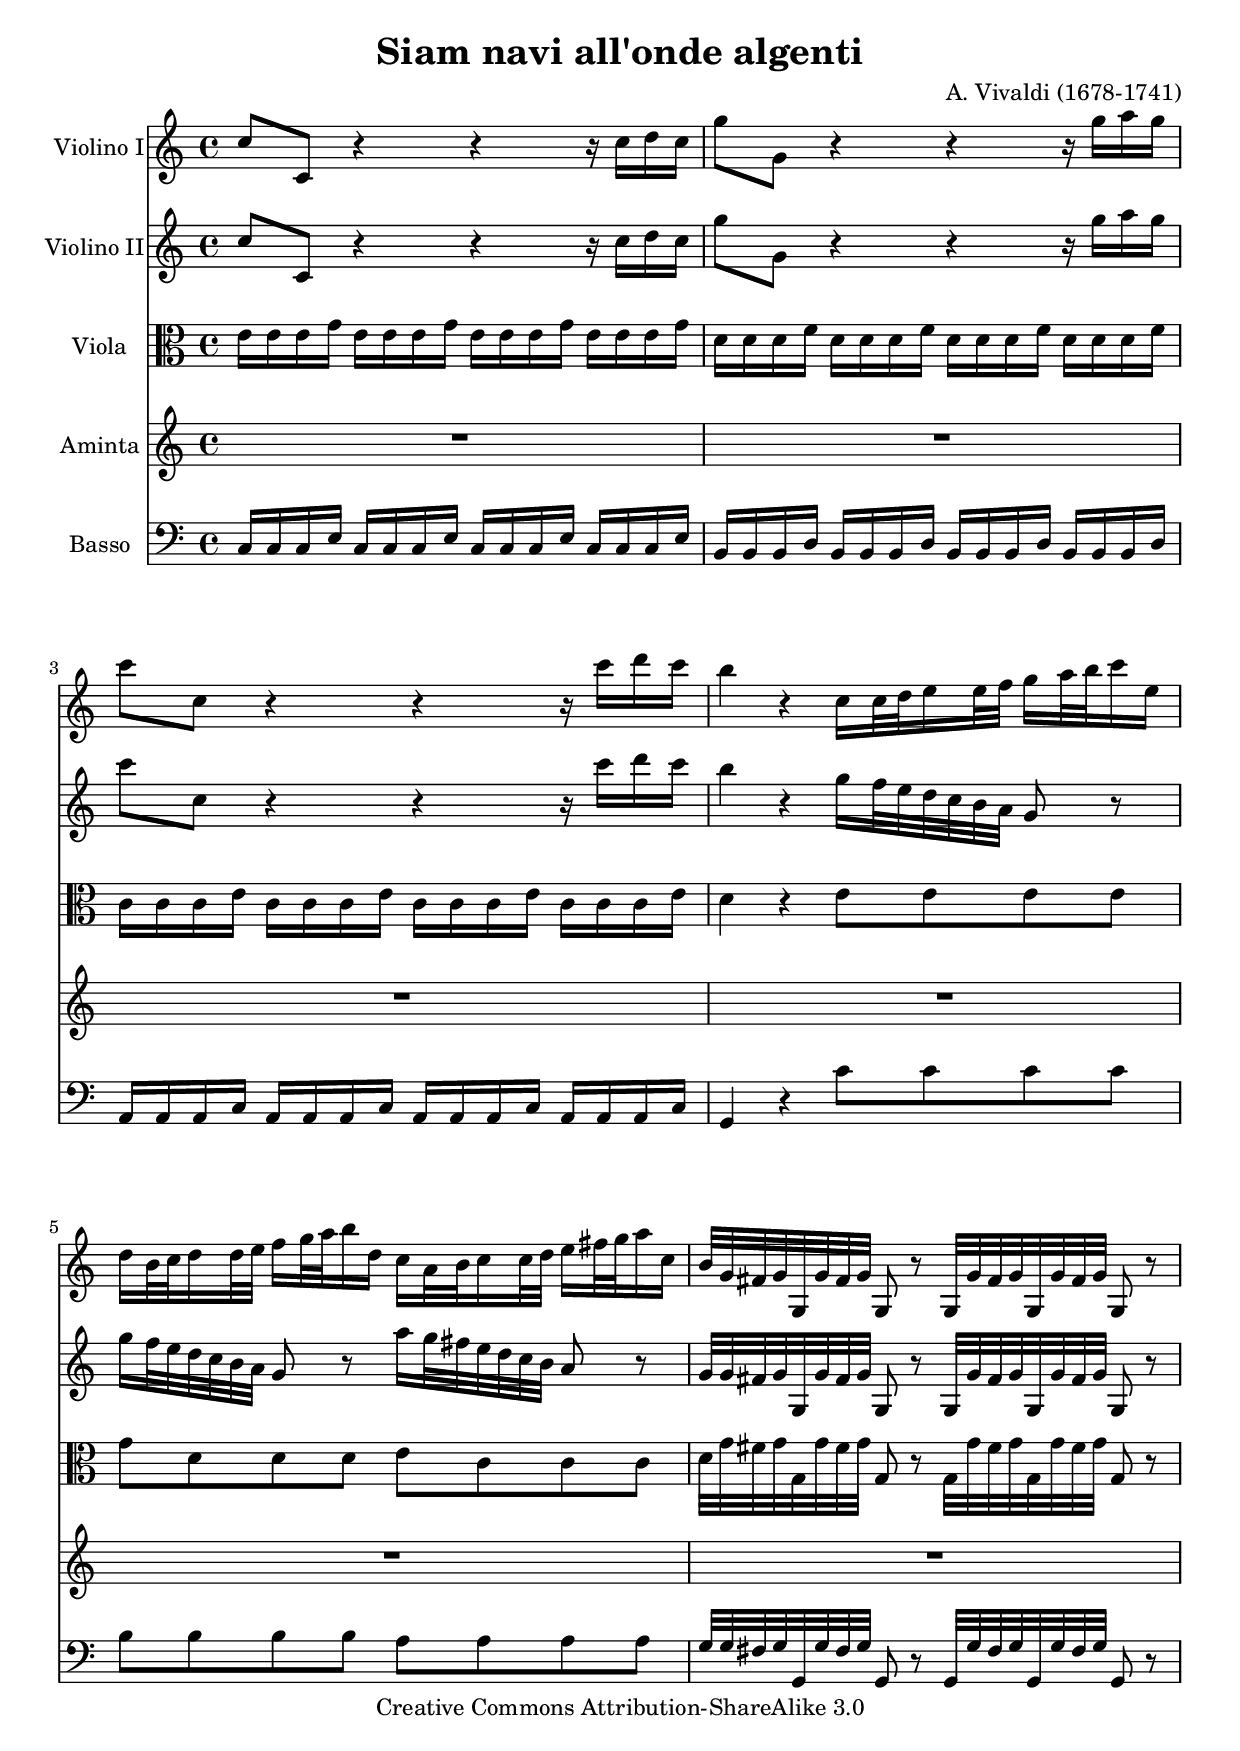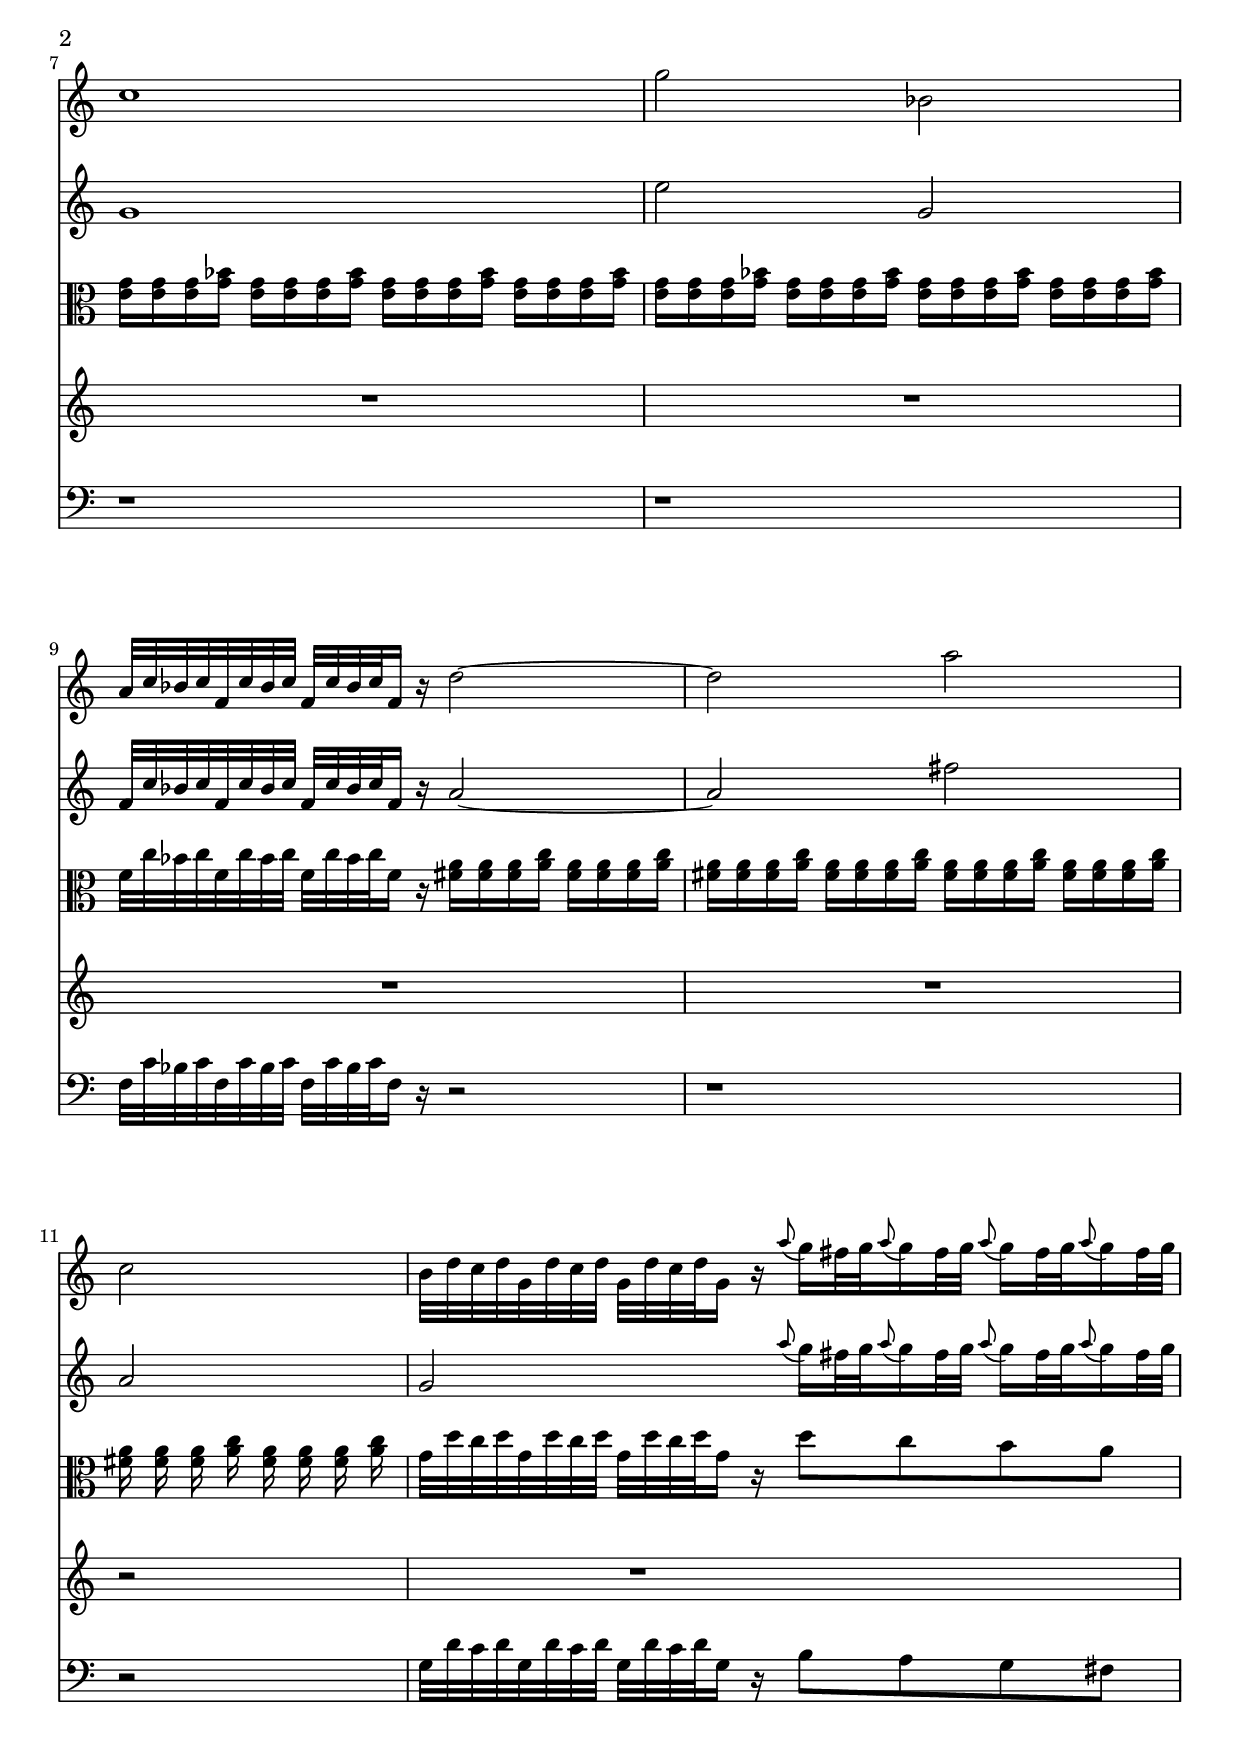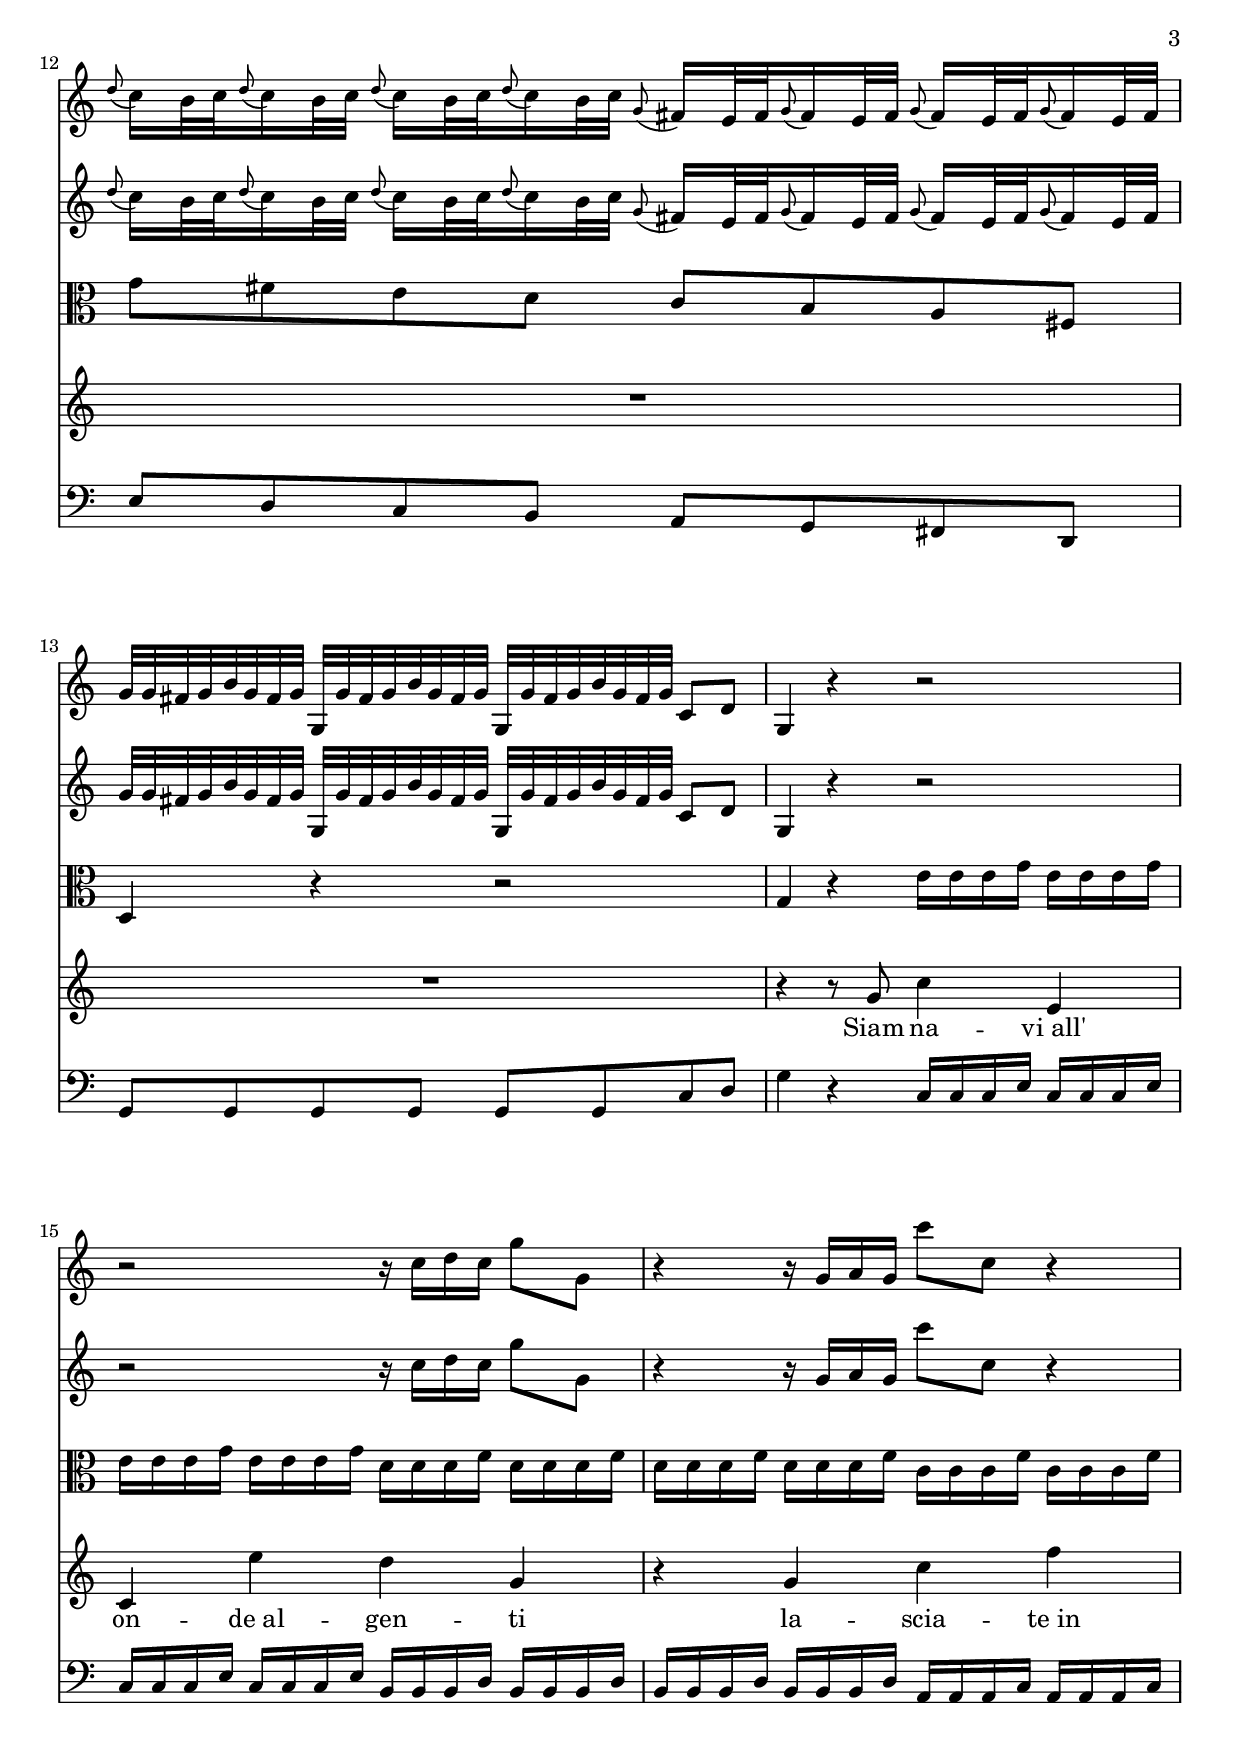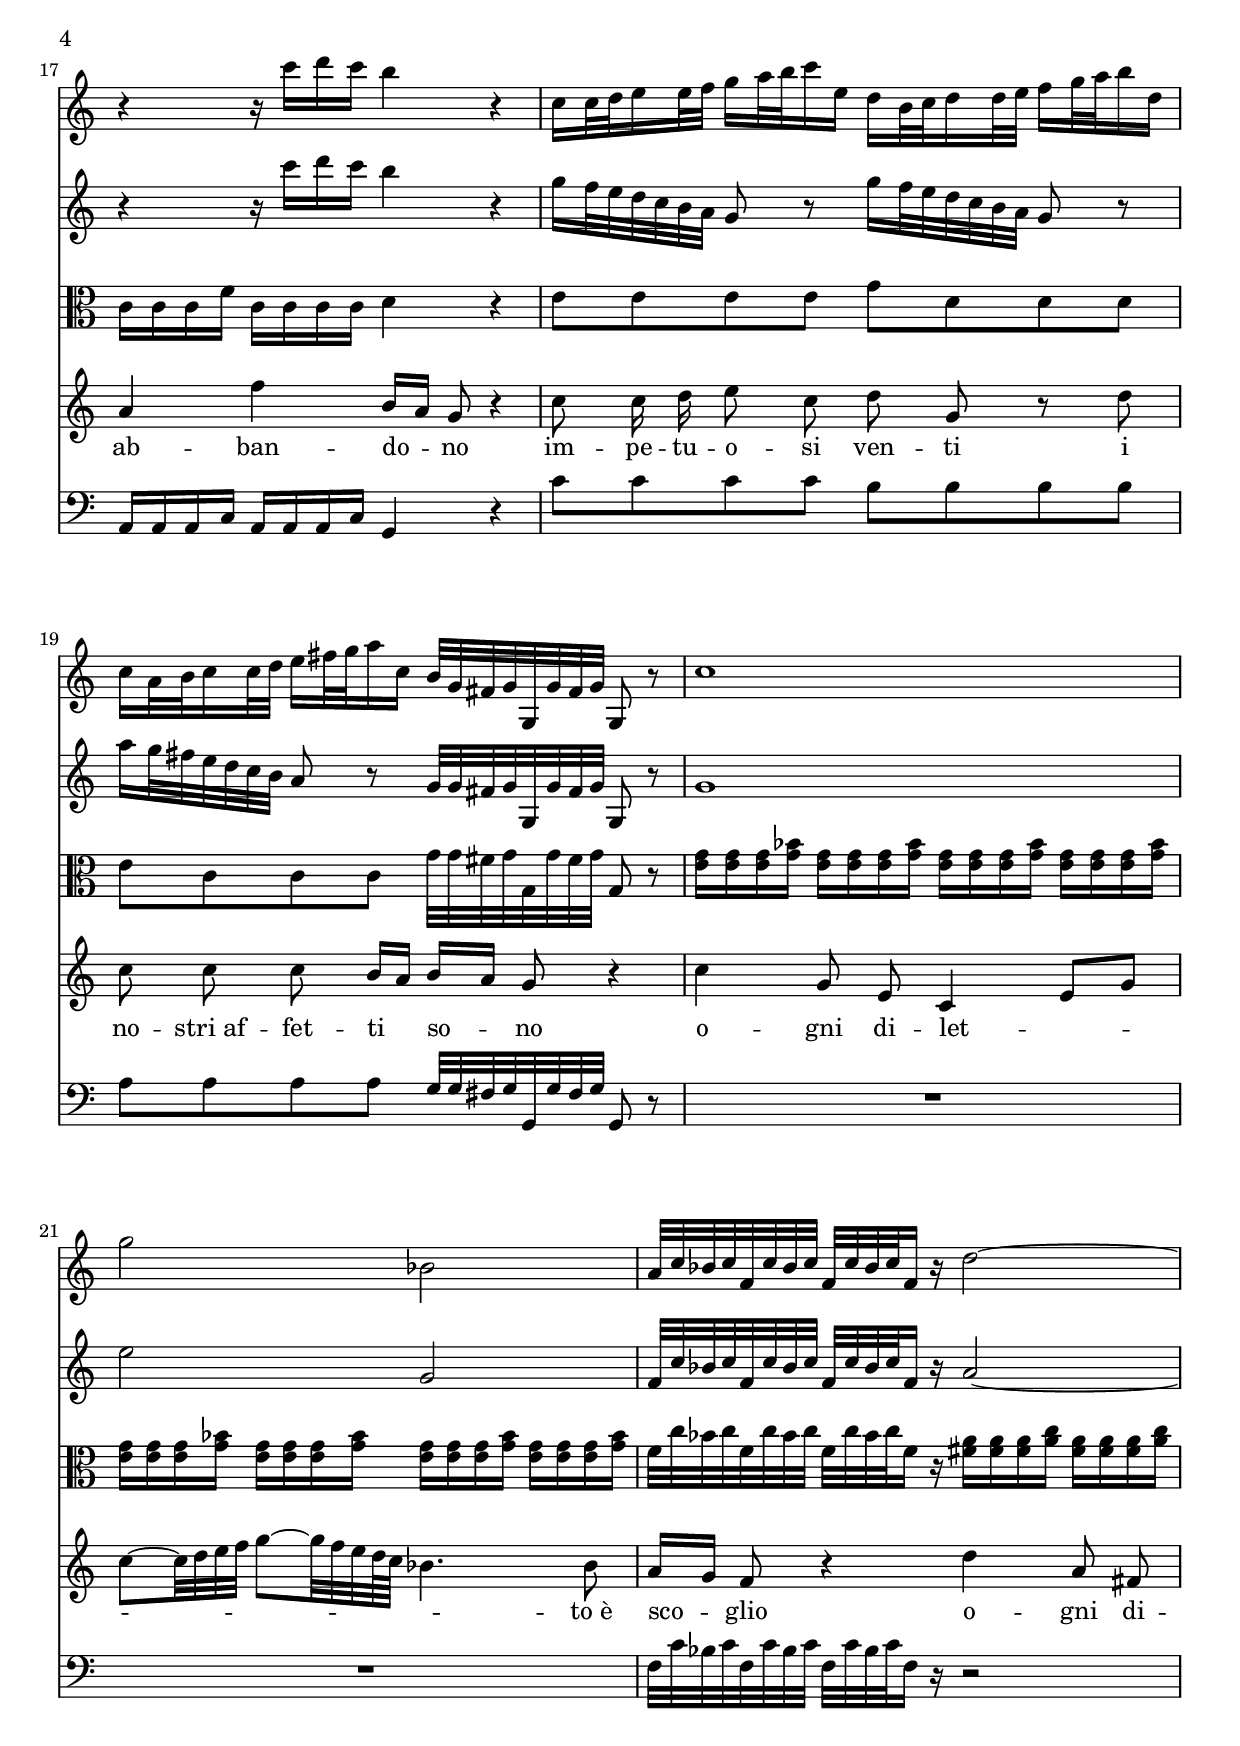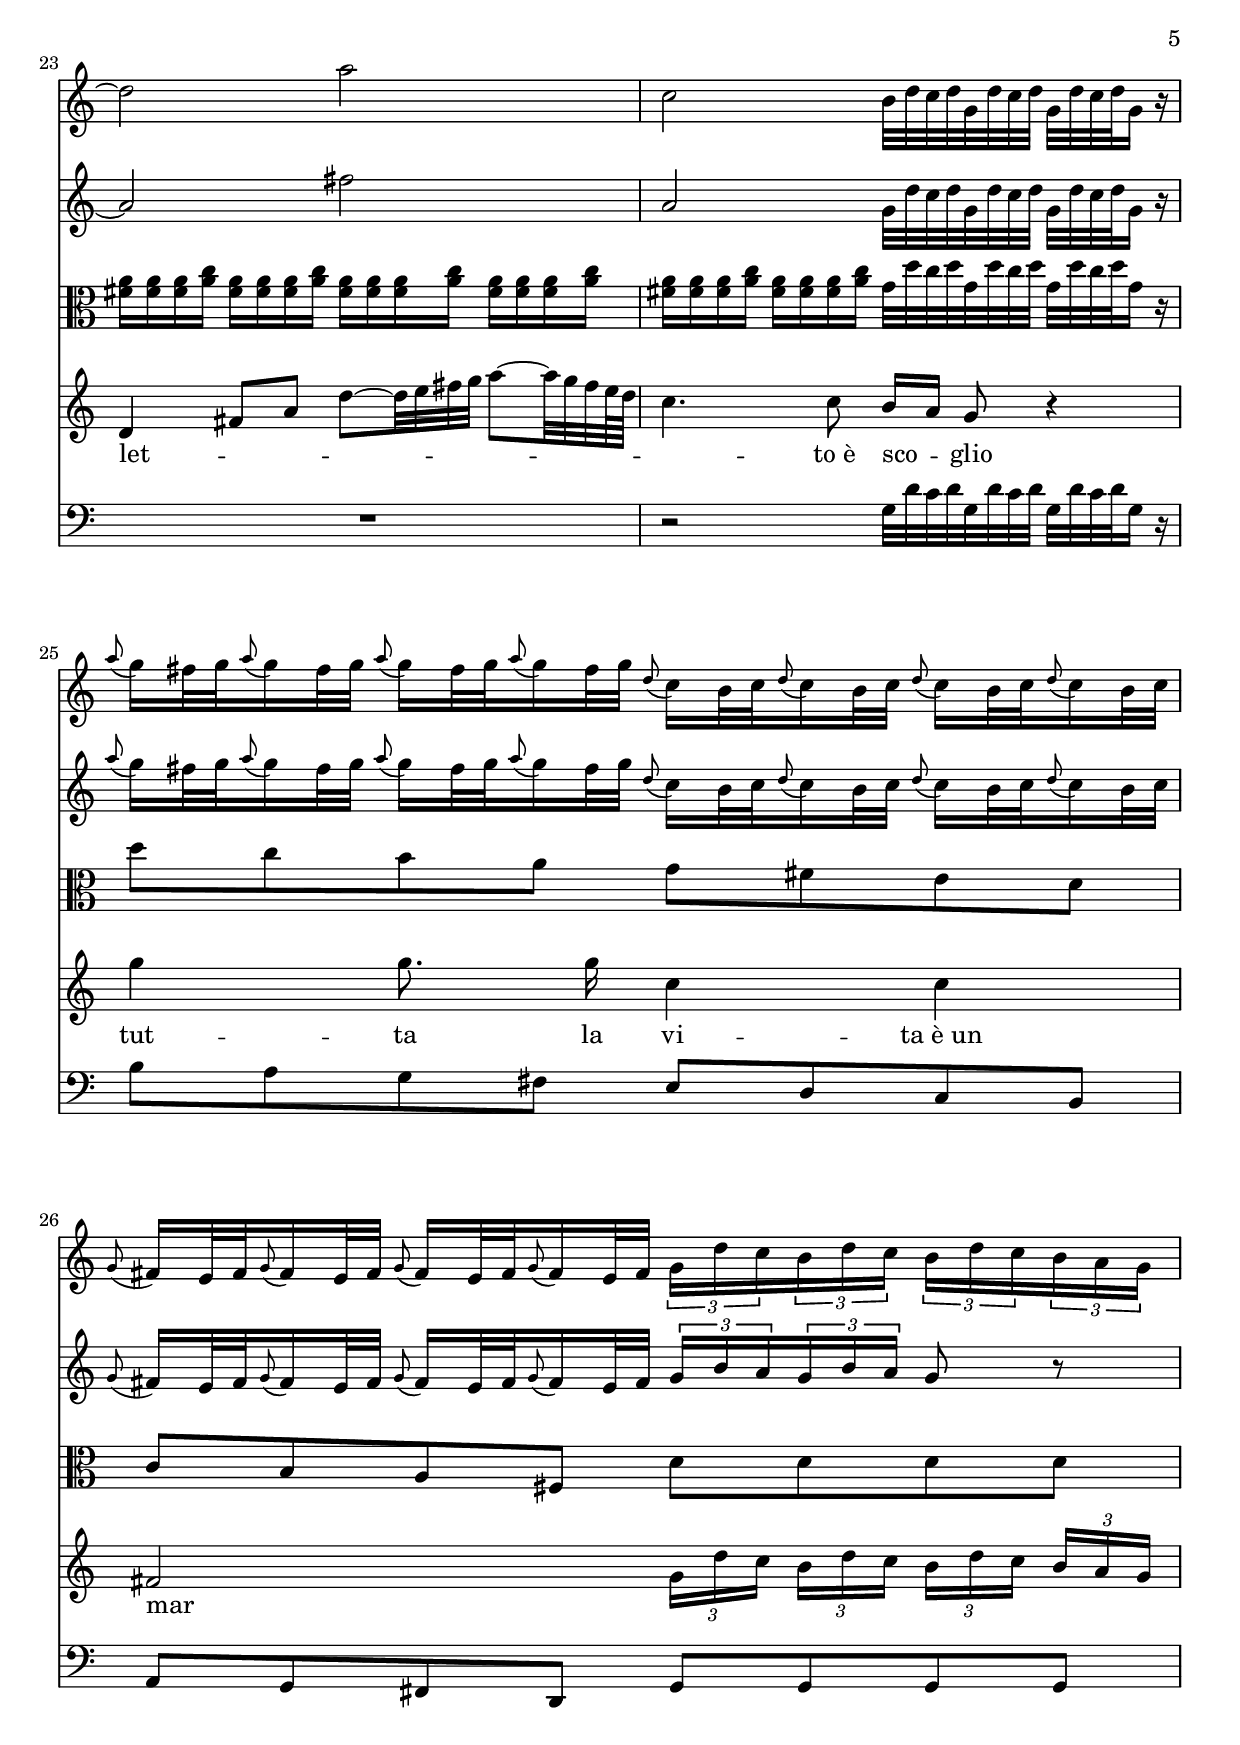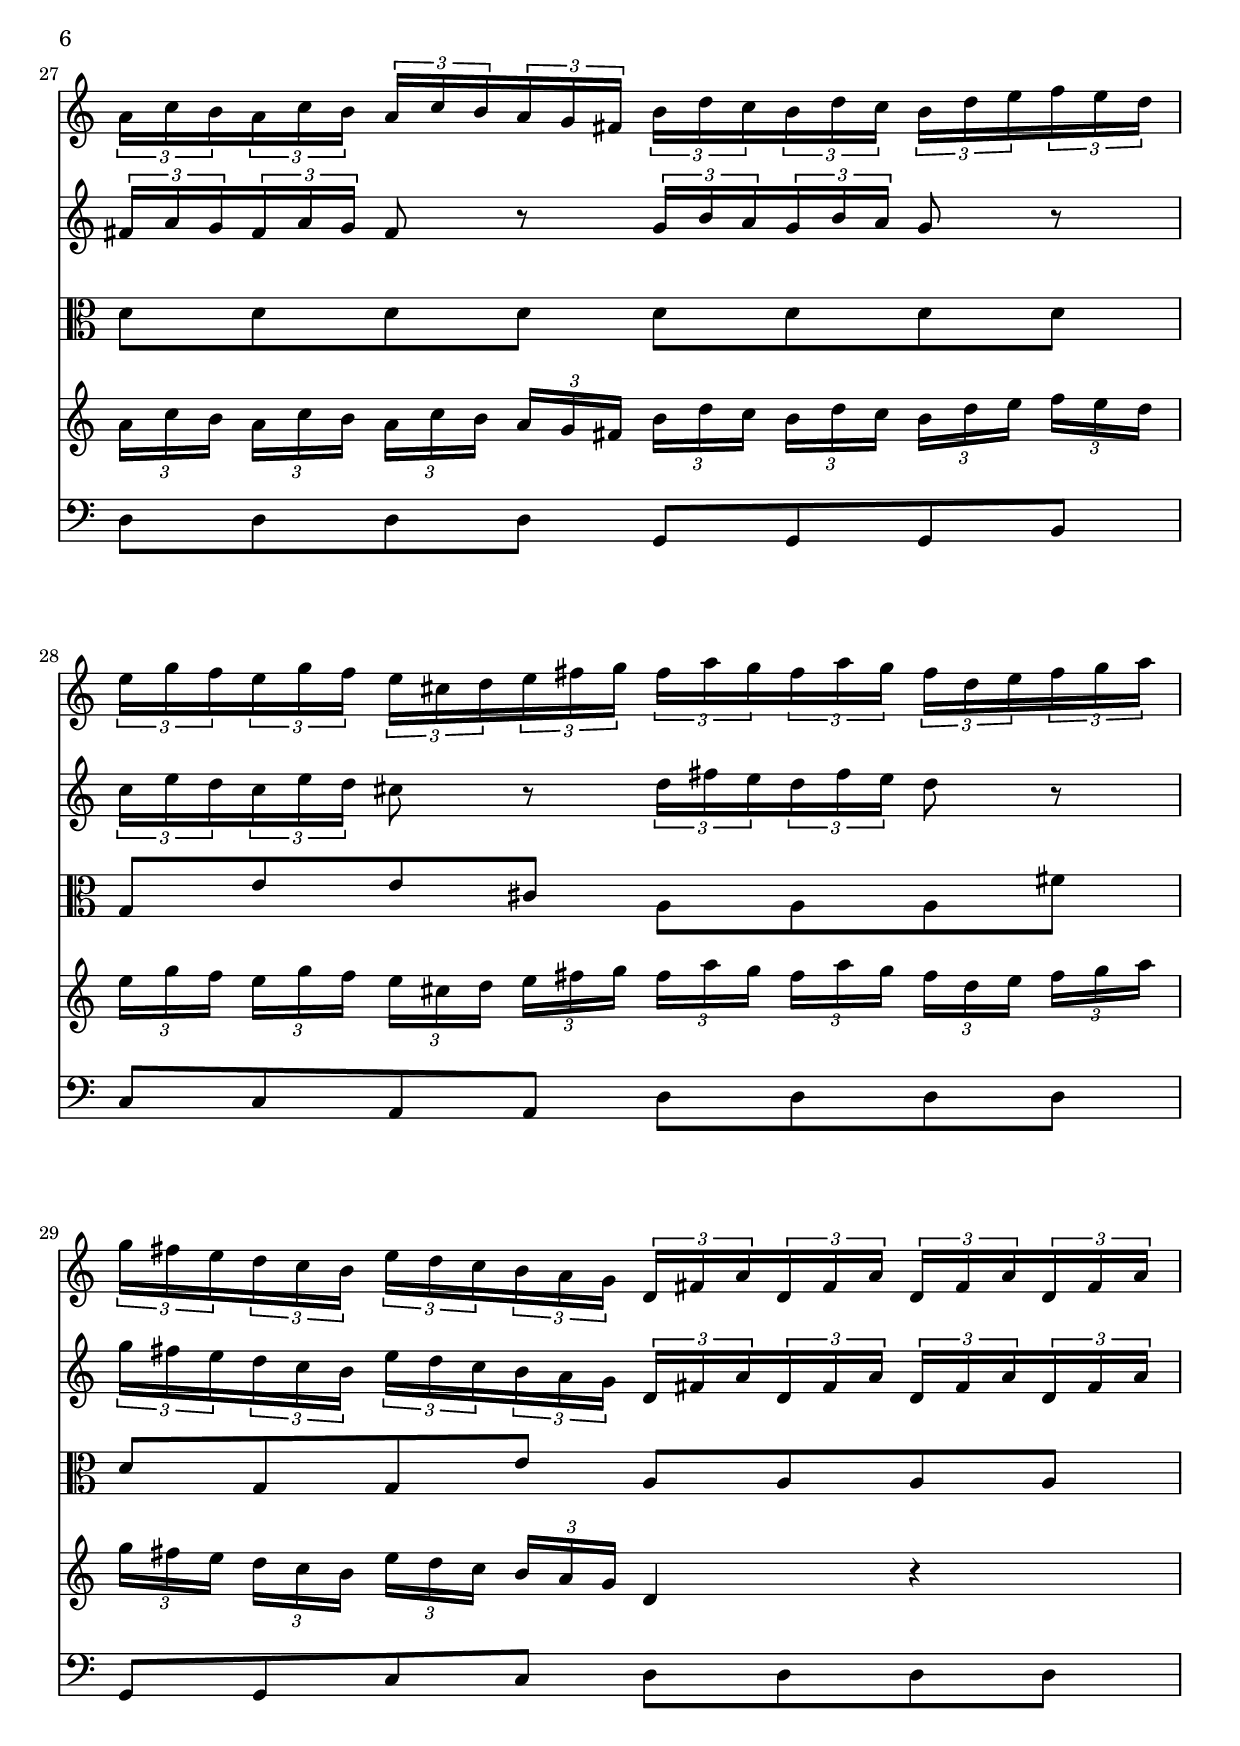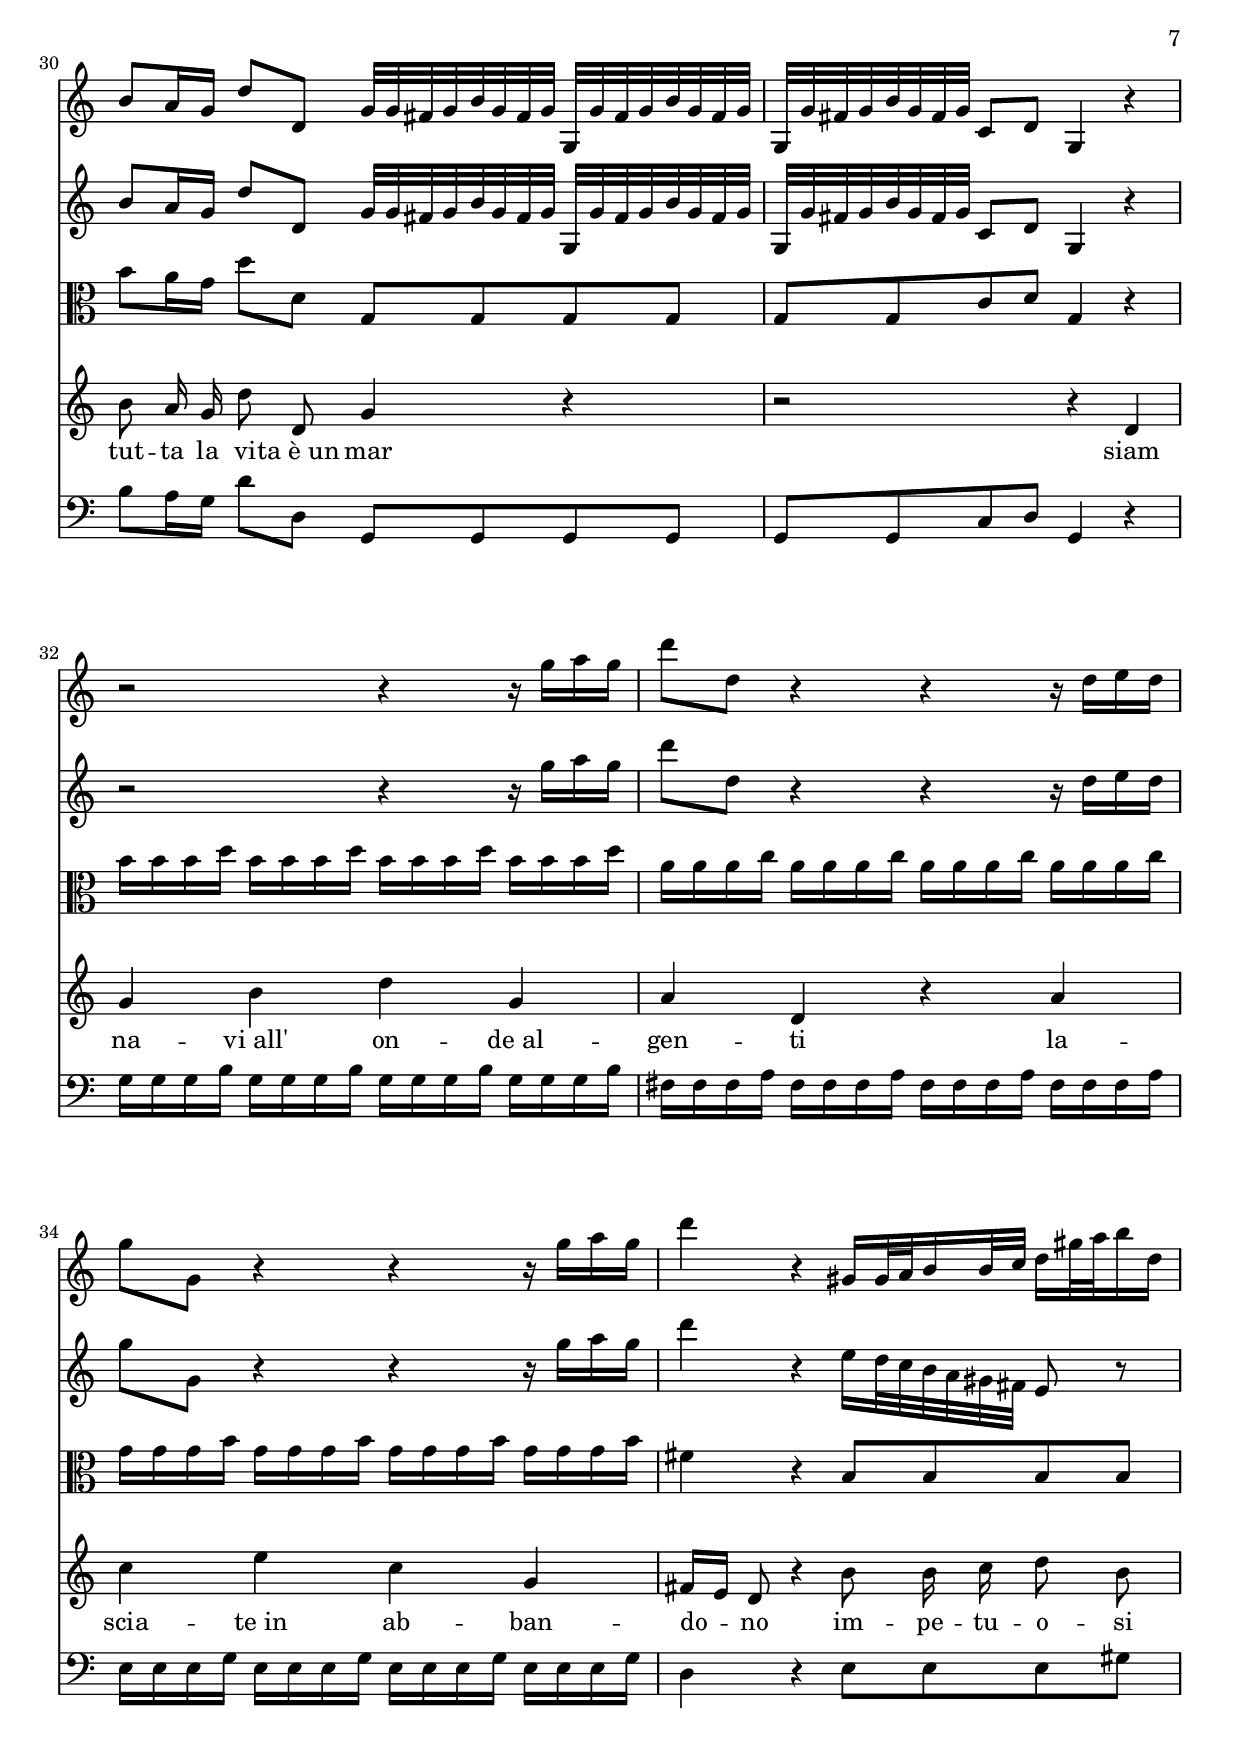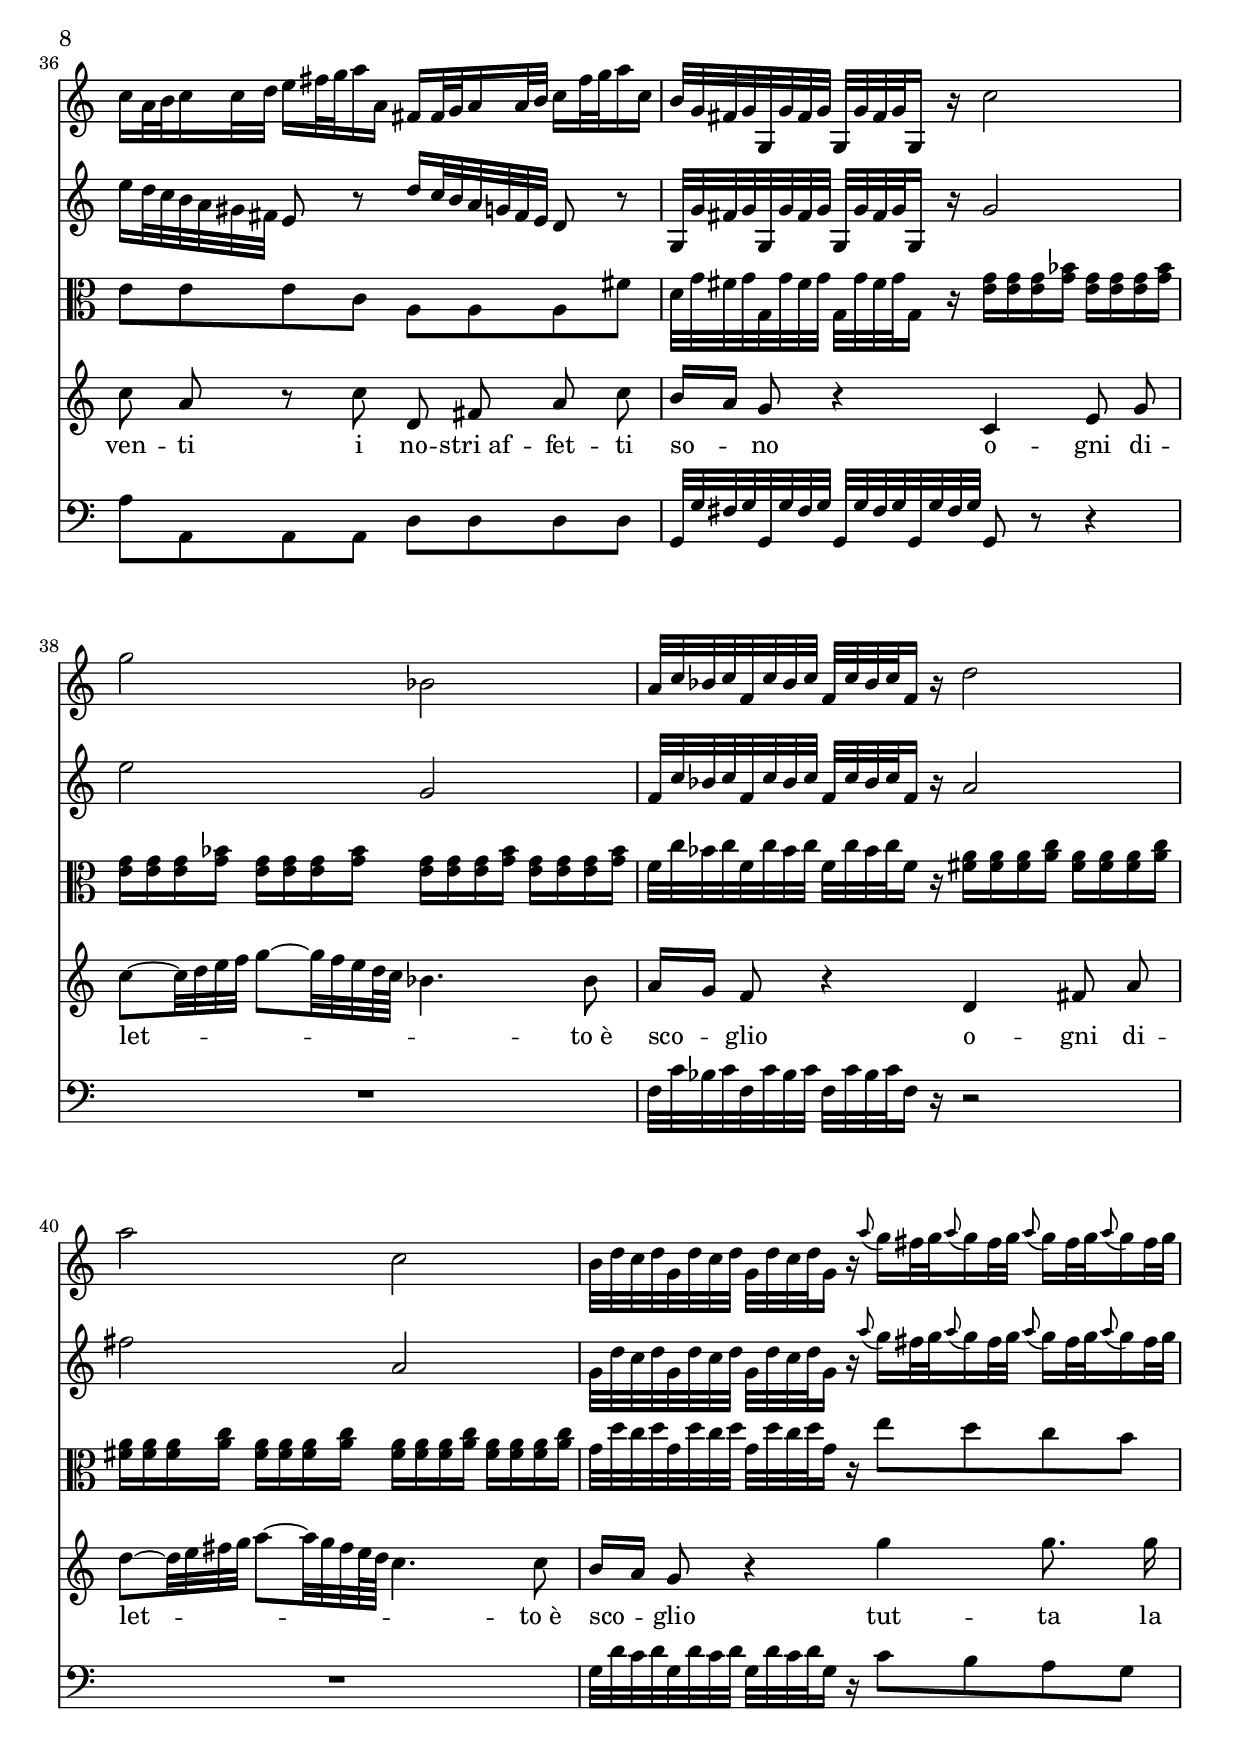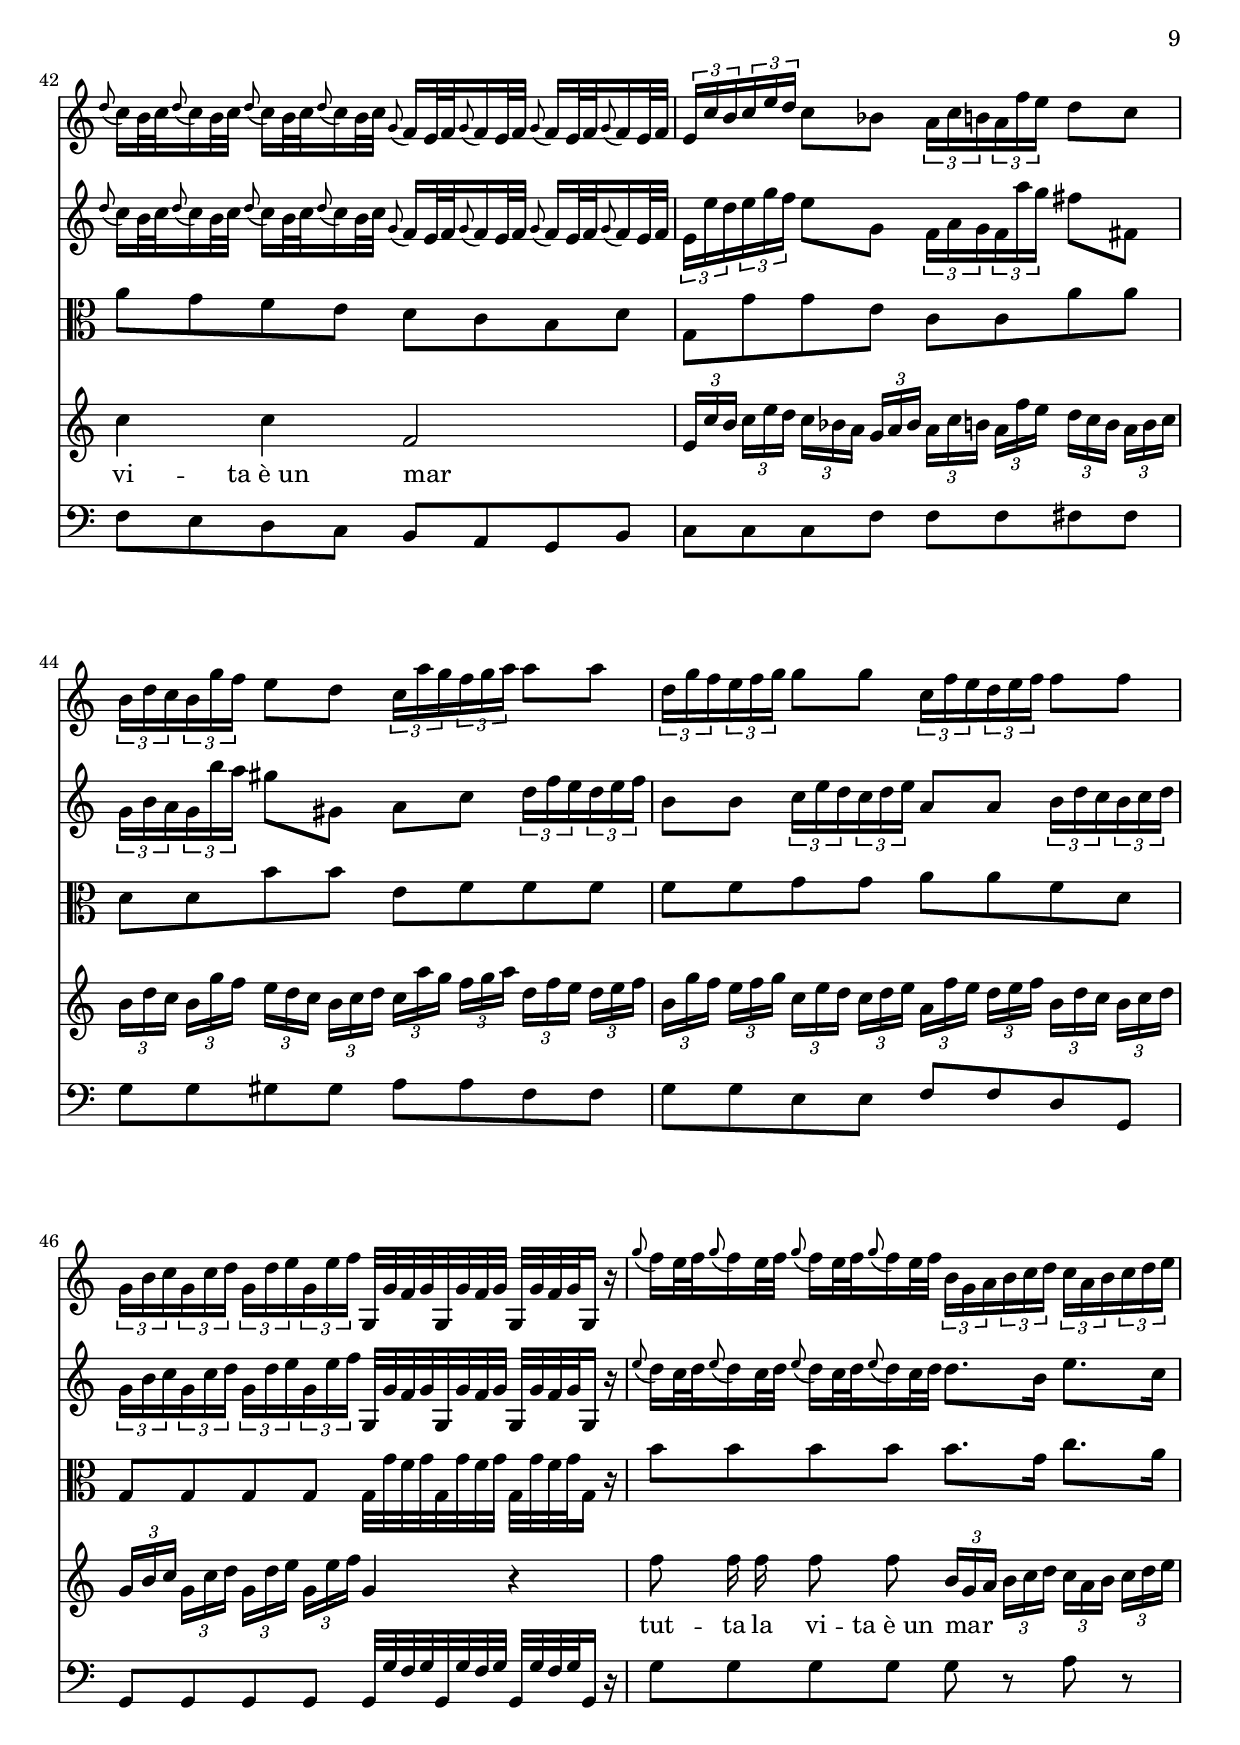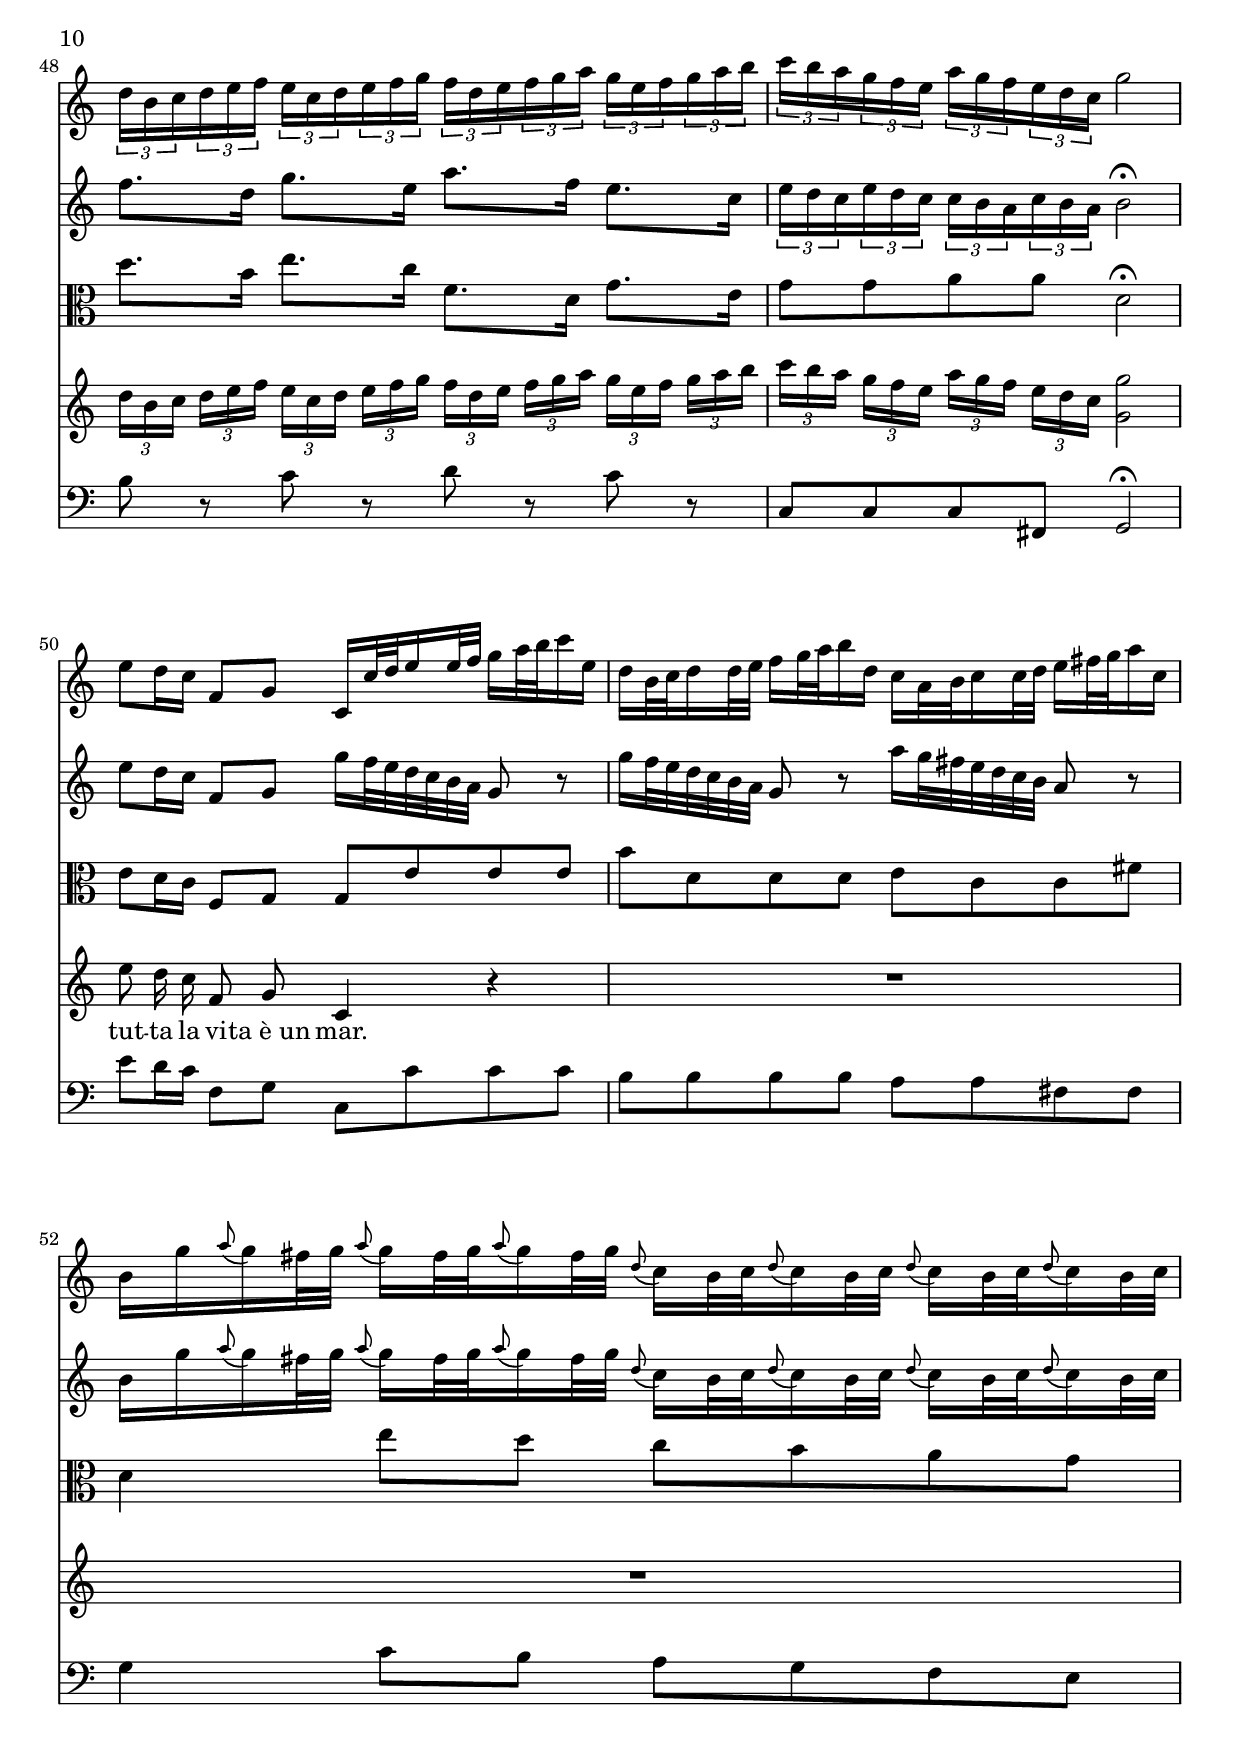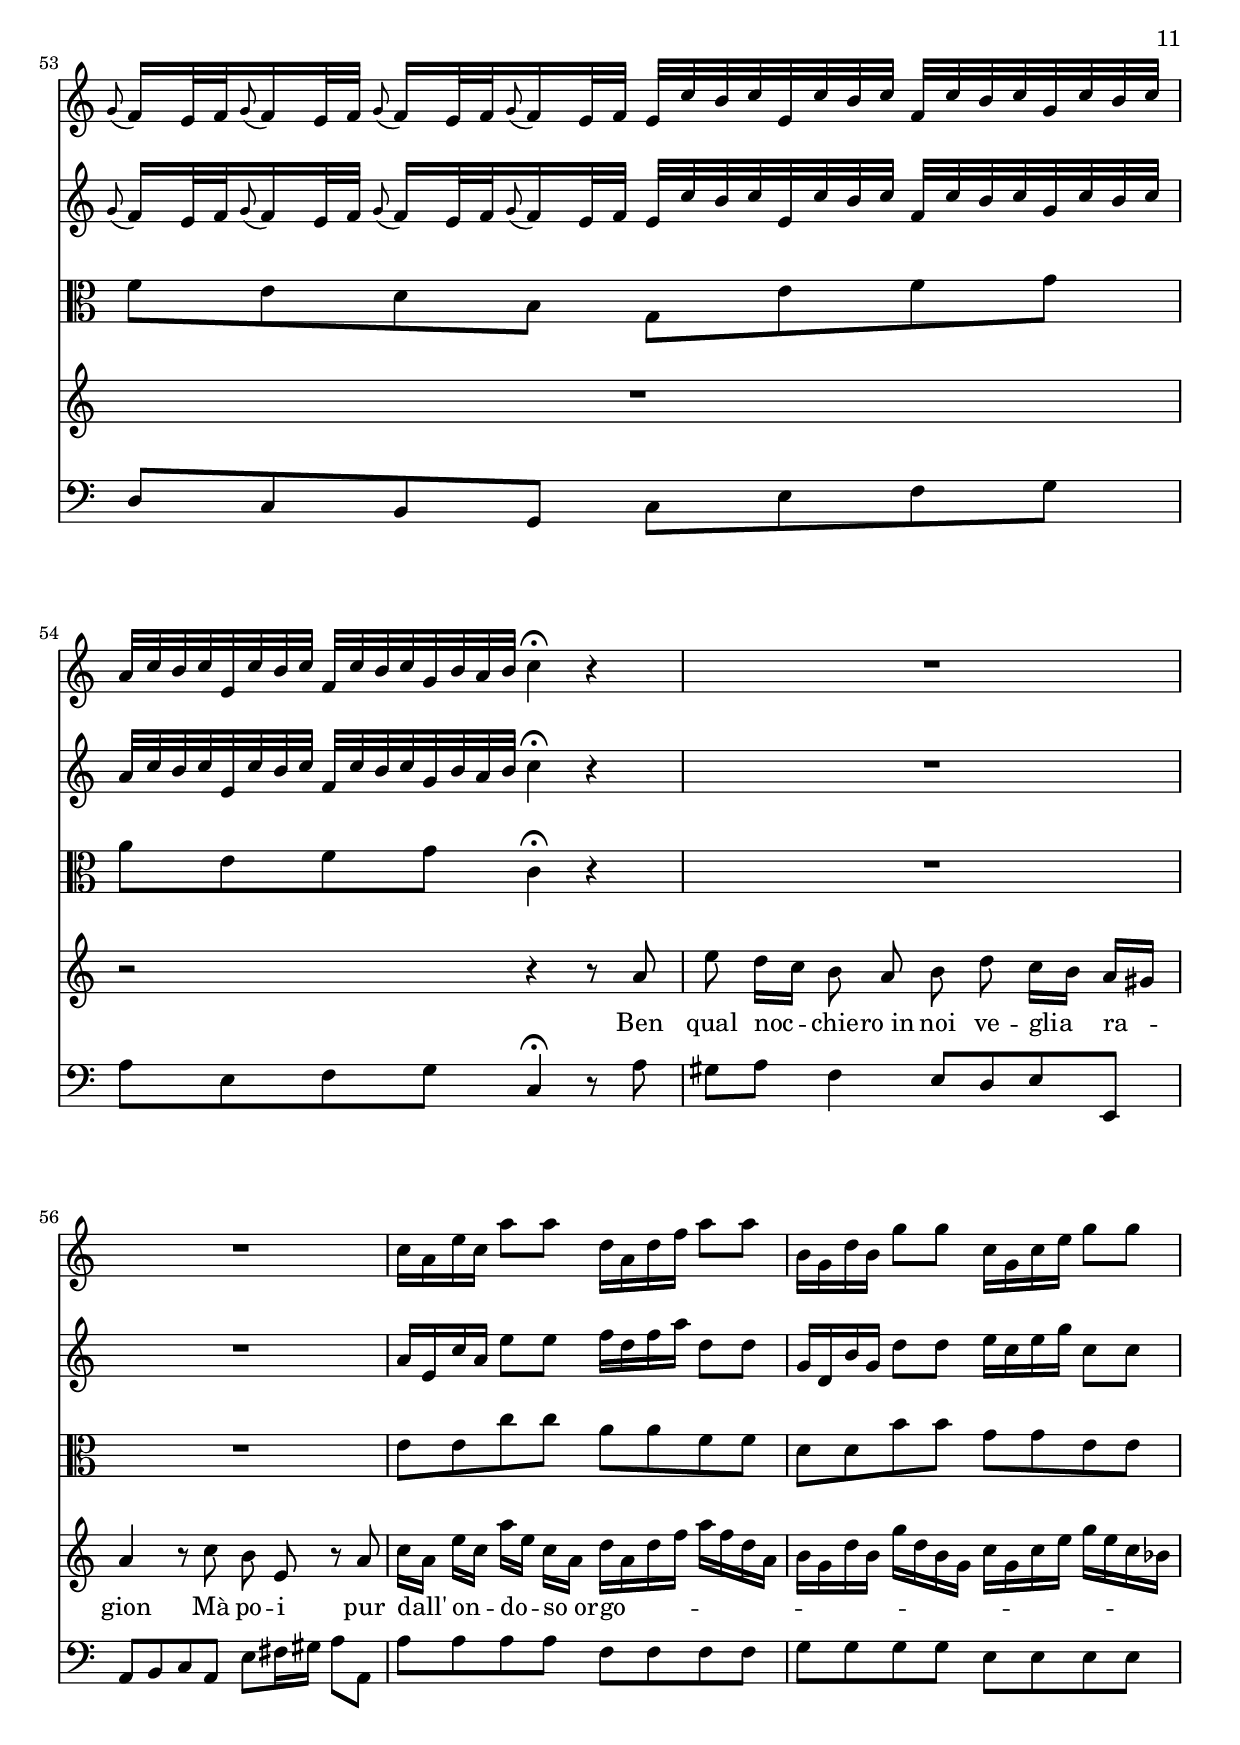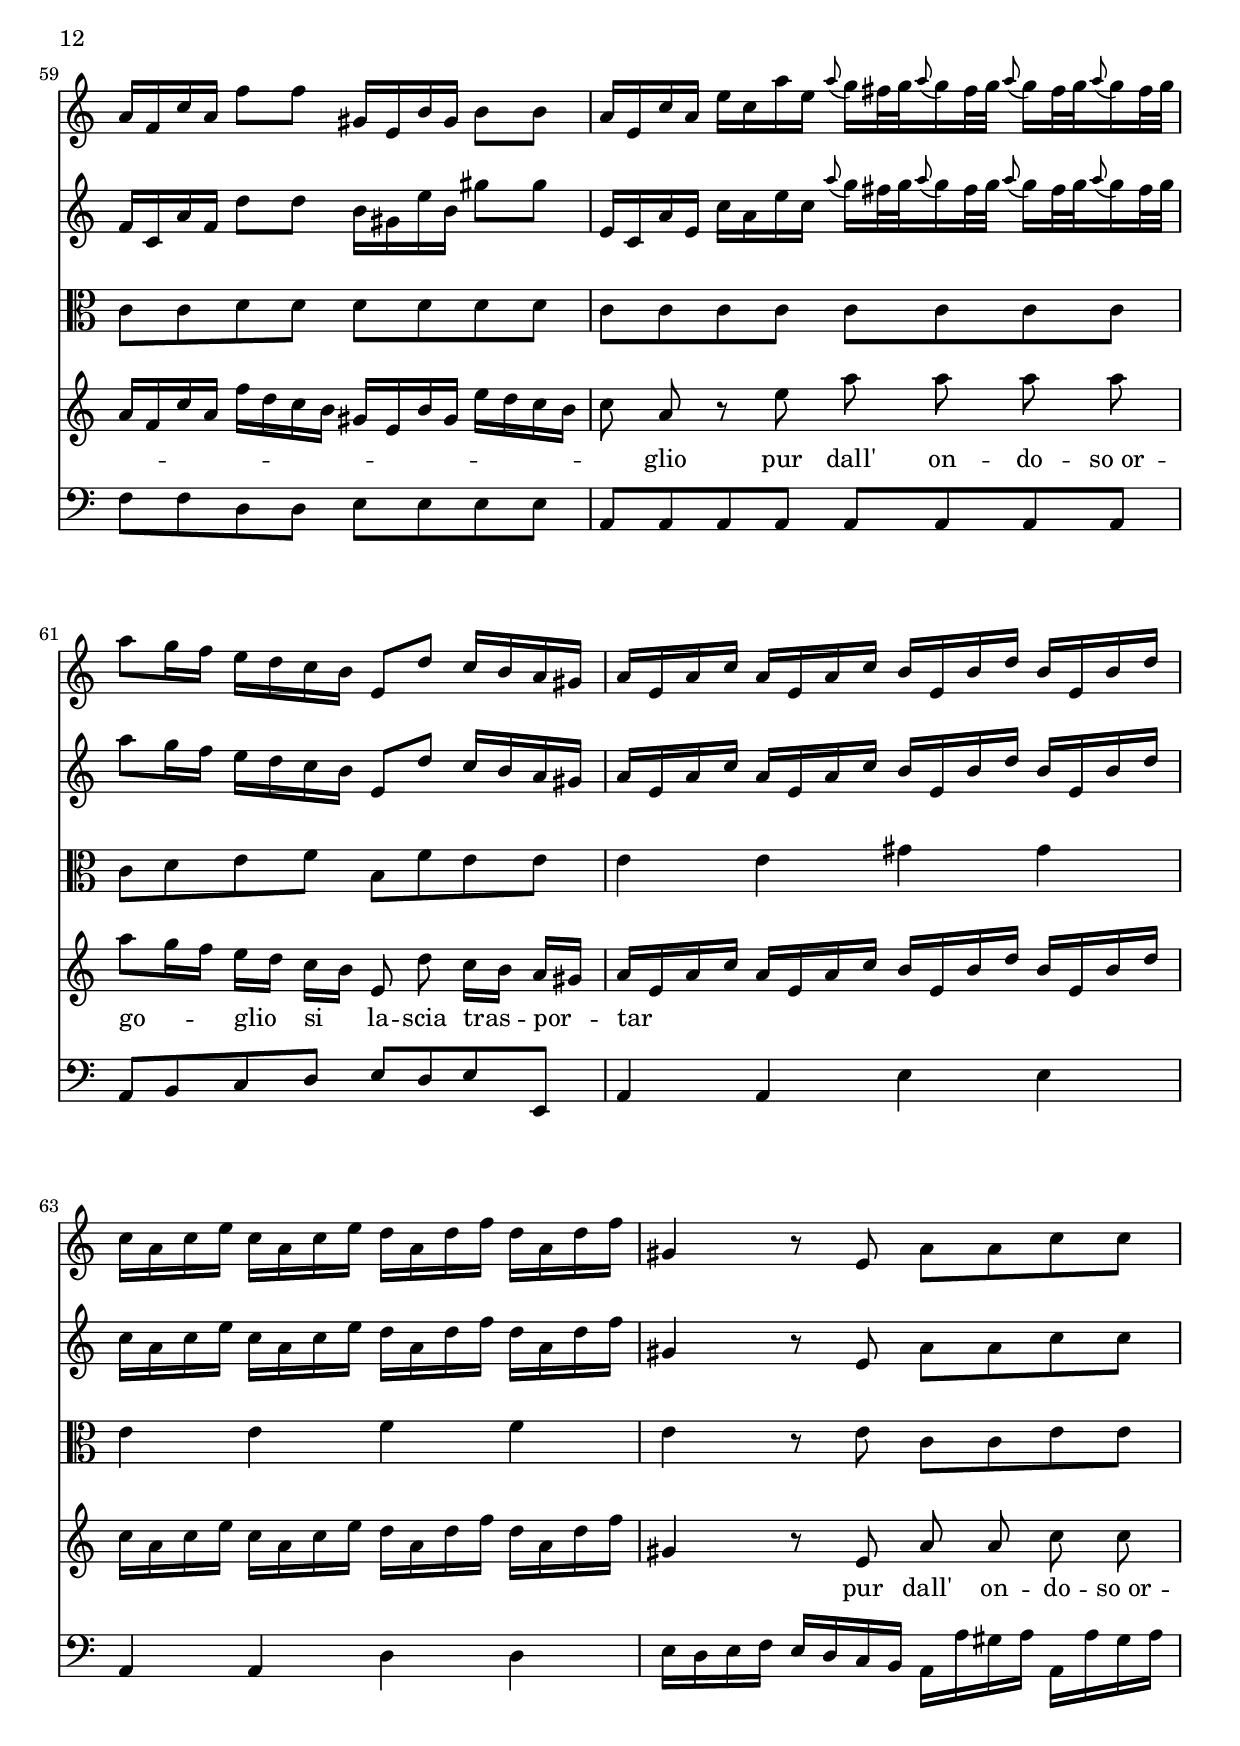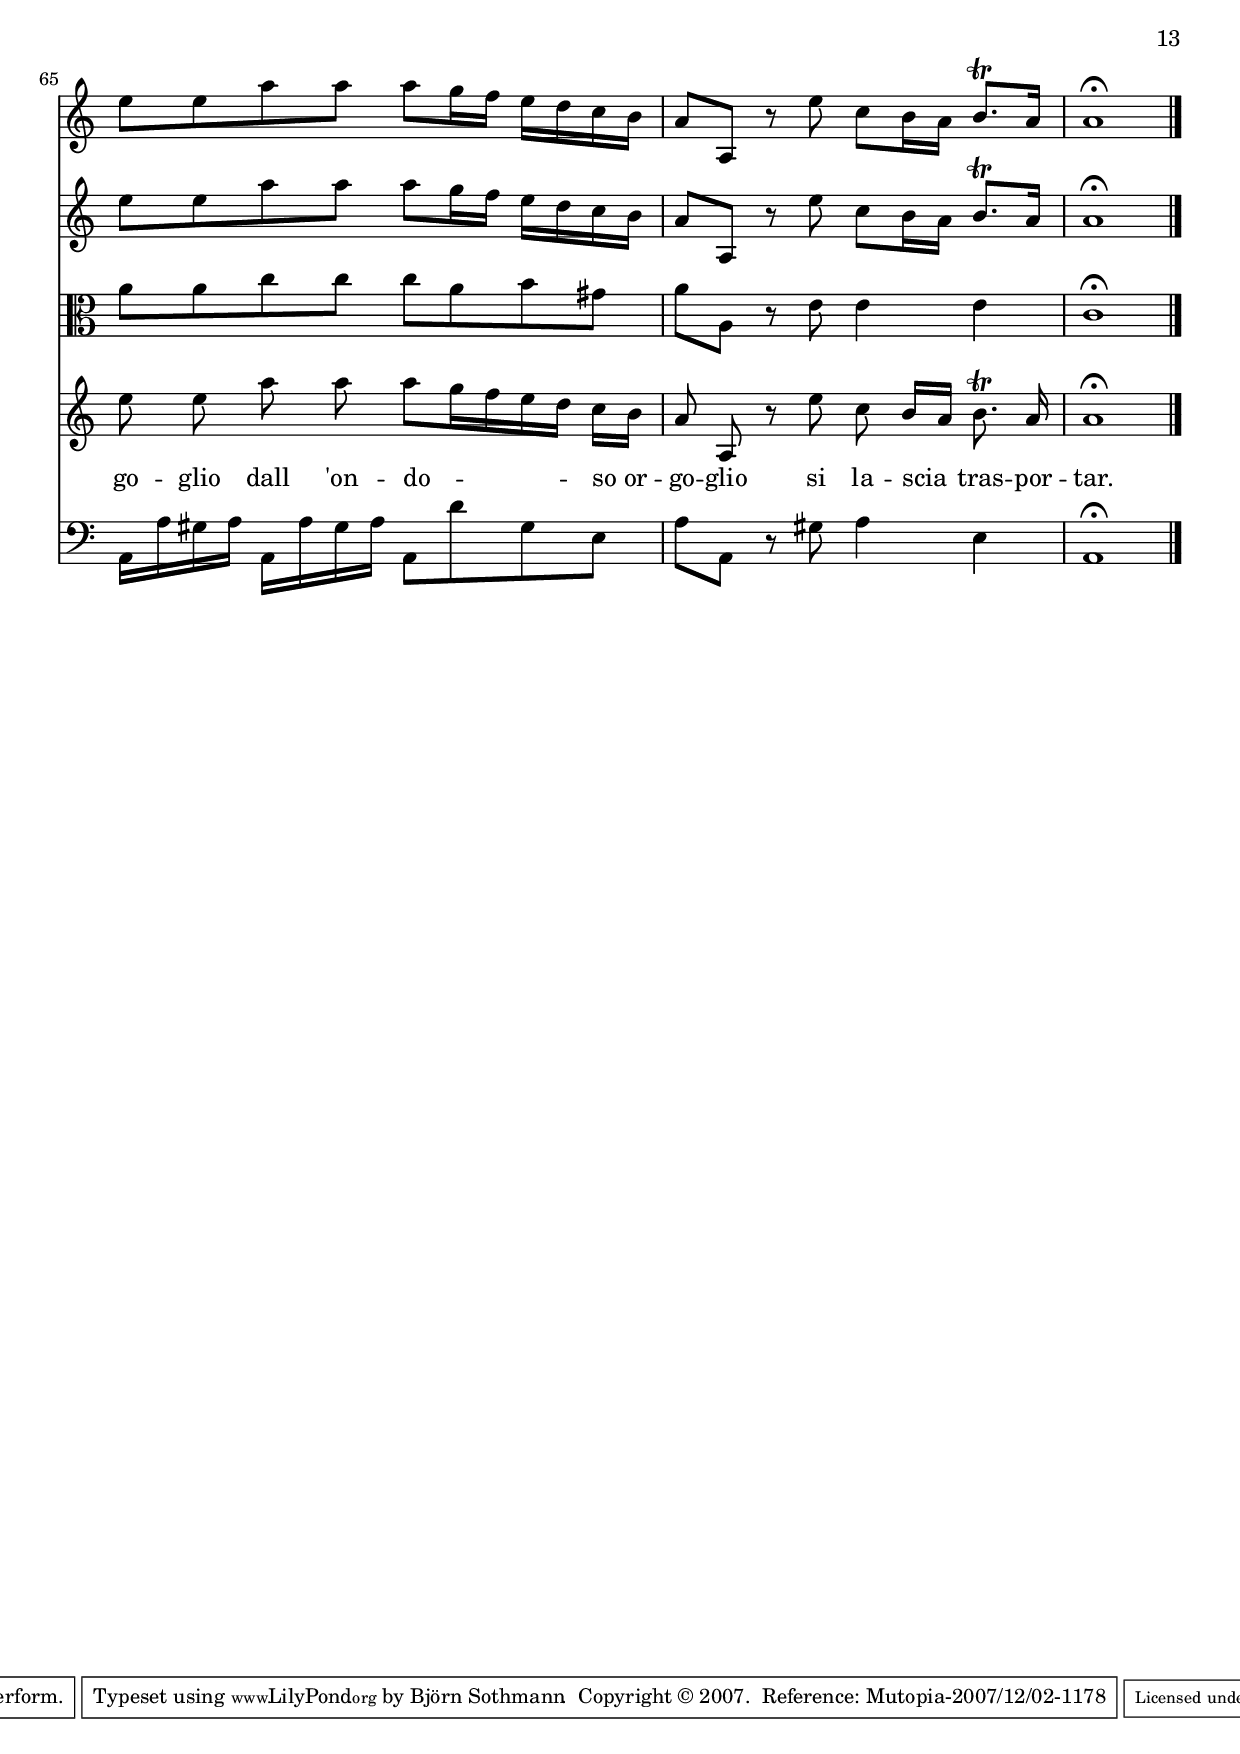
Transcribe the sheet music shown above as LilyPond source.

\version "2.10.33"

\header {
	title = "Siam navi all'onde algenti"
	composer = "A. Vivaldi (1678-1741)"
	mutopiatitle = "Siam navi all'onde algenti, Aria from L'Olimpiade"
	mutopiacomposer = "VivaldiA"
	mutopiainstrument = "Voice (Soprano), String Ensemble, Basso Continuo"
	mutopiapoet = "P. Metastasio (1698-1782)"
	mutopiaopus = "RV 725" 
	date = "1734"
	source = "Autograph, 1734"
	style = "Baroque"
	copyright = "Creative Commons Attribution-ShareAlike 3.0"
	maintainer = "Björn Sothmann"
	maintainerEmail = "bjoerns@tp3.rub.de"
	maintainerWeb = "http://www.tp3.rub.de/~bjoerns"
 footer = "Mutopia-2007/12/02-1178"
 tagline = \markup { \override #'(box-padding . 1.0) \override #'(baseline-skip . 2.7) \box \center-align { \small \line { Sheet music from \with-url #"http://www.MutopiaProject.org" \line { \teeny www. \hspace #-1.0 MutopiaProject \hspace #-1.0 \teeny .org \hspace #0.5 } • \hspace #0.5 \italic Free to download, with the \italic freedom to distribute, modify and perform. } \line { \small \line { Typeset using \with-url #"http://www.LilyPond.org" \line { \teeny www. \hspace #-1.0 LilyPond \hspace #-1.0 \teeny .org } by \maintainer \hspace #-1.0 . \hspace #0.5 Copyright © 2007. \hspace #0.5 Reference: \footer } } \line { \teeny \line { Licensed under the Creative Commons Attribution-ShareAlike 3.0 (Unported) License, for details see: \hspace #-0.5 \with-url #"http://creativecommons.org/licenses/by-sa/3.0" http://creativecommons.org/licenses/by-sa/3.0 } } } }
}

\include "deutsch.ly"

verse= \lyricmode {
Siam na -- vi_all' on -- de_al -- gen -- ti la -- scia -- te_in ab -- ban -- do -- no im -- pe -- tu -- o -- si ven -- ti i no -- stri_af -- fet -- ti so -- no o -- gni di -- let -- to_è sco -- glio o -- gni di -- let -- to_è sco -- glio tut -- ta la vi -- ta_è_un mar tut -- ta la vi -- ta_è_un mar siam na -- vi_all' on -- de_al -- gen -- ti la -- scia -- te_in ab -- ban -- do -- no im -- pe -- tu -- o -- si ven -- ti i no -- stri_af -- fet -- ti so -- no o -- gni di -- let -- to_è sco -- glio o -- gni di -- let -- to_è sco -- glio tut -- ta la vi -- ta_è_un mar tut -- ta la vi -- ta_è_un mar tut -- ta la vi -- ta_è_un mar.
Ben qual noc -- chie -- ro_in noi ve -- glia ra -- gion Mà po -- i pur dall' on -- do -- so_or -- go -- glio pur dall' on -- do -- so_or -- go -- glio si la -- scia tras -- por -- tar pur dall' on -- do -- so_or -- go -- glio dall 'on -- do -- so_or -- go -- glio si la -- scia tras -- por -- tar.
}
 

staffViolin = \new Staff  {
	\time 4/4
	\override Score.MetronomeMark #'stencil = ##f
	\tempo 4 = 80
	\set Staff.instrumentName="Violino I"
	\set Staff.midiInstrument="violin"
	\key c \major
	\clef treble
	\relative c'' {
		c8 c, r4 r r16 c' d c |
		g'8 g, r4 r r16 g' a g |
		c8 c, r4 r r16 c' d c |
		h4 r c,16 c32 d e16 e32 f g16 a32 h c16 e, |
		d h32 c d16 d32 e f16 g32 a h16 d, c a32 h c16 c32 d e16 fis32 g a16 c, |
		h32 g fis g g, g' fis g g,8 r g32 g' fis g g, g' fis g g,8 r |
		c'1 |
		g'2 b, |
		a32 c b c f, c' b c f, c' b c f,16 r d'2~ |
		d a' |
		\cadenzaOn
		c, \bar "|"
		\cadenzaOff
		h32 d c d g, d' c d g, d' c d g,16 r \appoggiatura a'8 g16 fis32 g \appoggiatura a8 g16 fis32 g \appoggiatura a8 g16 fis32 g \appoggiatura a8 g16 fis32 g |
		\appoggiatura d8 c16 h32 c \appoggiatura d8 c16 h32 c \appoggiatura d8 c16 h32 c \appoggiatura d8 c16 h32 c \appoggiatura g8 fis16 e32 fis \appoggiatura g8 fis16 e32 fis \appoggiatura g8 fis16 e32 fis \appoggiatura g8 fis16 e32 fis |
		g g fis g h g fis g g, g' fis g h g fis g g, g' fis g h g fis g c,8 d |
		g,4 r r2 |
		r2 r16 c' d c g'8 g, |
		r4 r16 g a g c'8 c, r4 |
		r4 r16 c' d c h4 r |
		c,16 c32 d e16 e32 f g16 a32 h c16 e, d h32 c d16 d32 e f16 g32 a h16 d, |
		c16 a32 h c16 c32 d e16 fis32 g a16 c, h32 g fis g g, g' fis g g,8 r |
		c'1 |
		g'2 b, |
		a32 c b c f, c' b c f, c' b c f,16 r d'2~ |
		d a' |
		c, h32 d c d g, d' c d g, d' c d g,16 r |
		\appoggiatura a'8 g16 fis32 g \appoggiatura a8 g16 fis32 g \appoggiatura a8 g16 fis32 g \appoggiatura a8 g16 fis32 g \appoggiatura d8 c16 h32 c \appoggiatura d8 c16 h32 c \appoggiatura d8 c16 h32 c \appoggiatura d8 c16 h32 c |
		\appoggiatura g8 fis16 e32 fis \appoggiatura g8 fis16 e32 fis \appoggiatura g8 fis16 e32 fis \appoggiatura g8 fis16 e32 fis \times 2/3 {g16 d' c} \times 2/3 {h d c} \times 2/3 {h d c} \times 2/3 {h a g} |
		\times 2/3 {a c h} \times 2/3 {a c h} \times 2/3 {a c h} \times 2/3 {a g fis} \times 2/3 {h d c} \times 2/3 {h d c} \times 2/3 {h d e} \times 2/3 {f e d} |
		\times 2/3 {e g f} \times 2/3 {e g f} \times 2/3 {e cis d} \times 2/3 {e fis g} \times 2/3 {fis a g} \times 2/3 {fis a g} \times 2/3 {fis d e} \times 2/3 {fis g a} |
		\times 2/3 {g fis e} \times 2/3 {d c h} \times 2/3 {e d c} \times 2/3 {h a g}  \times 2/3 {d fis a} \times 2/3 {d, fis a} \times 2/3 {d, fis a} \times 2/3 {d, fis a} |
		h8 a16 g d'8 d, g32 g fis g h g fis g g, g' fis g h g fis g |
		g, g' fis g h g fis g c,8 d g,4 r |
		r2 r4 r16 g'' a g |
		d'8 d, r4 r r16 d e d |
		g8 g, r4 r r16 g' a g |
		d'4 r gis,,16 gis32 a h16 h32 c d16 gis32 a h16 d, |
		c16 a32 h c16 c32 d e16 fis32 g a16 a, fis16 fis32 g a16 a32 h c16 fis32 g a16 c, |
		h32 g fis g g, g' fis g g, g' fis g g,16 r c'2 |
		g' b, |
		a32 c b c f, c' b c f, c' b c f,16 r d'2 |
		a' c, |
		h32 d c d g, d' c d g, d' c d g,16 r \appoggiatura a'8 g16 fis32 g \appoggiatura a8 g16 fis32 g \appoggiatura a8 g16 fis32 g \appoggiatura a8 g16 fis32 g |
		\appoggiatura d8 c16 h32 c \appoggiatura d8 c16 h32 c \appoggiatura d8 c16 h32 c \appoggiatura d8 c16 h32 c \appoggiatura g8 f16 e32 f \appoggiatura g8 f16 e32 f \appoggiatura g8 f16 e32 f \appoggiatura g8 f16 e32 f |
		\times 2/3 {e16 c' h} \times 2/3 {c e d} c8 b  \times 2/3 {a16 c h} \times 2/3 {a f' e} d8 c |
		\times 2/3 {h16 d c} \times 2/3 {h g' f} e8 d  \times 2/3 {c16 a' g} \times 2/3 {f g a} a8 a |
		\times 2/3 {d,16 g f} \times 2/3 {e f g} g8 g \times 2/3 {c,16 f e} \times 2/3 {d e f} f8 f |
		\times 2/3 {g,16 h c} \times 2/3 {g c d} \times 2/3 {g, d' e} \times 2/3 {g, e' f} g,,32 g' f g g, g' f g g, g' f g g,16 r |
		\appoggiatura g''8 f16 e32 f \appoggiatura g8 f16 e32 f \appoggiatura g8 f16 e32 f \appoggiatura g8 f16 e32 f \times 2/3 {h,16 g a} \times 2/3 {h c d} \times 2/3 {c a h} \times 2/3 {c d e} |
		\times 2/3 {d h c} \times 2/3 {d e f} \times 2/3 {e c d} \times 2/3 {e f g} \times 2/3 {f d e} \times 2/3 {f g a} \times 2/3 {g e f} \times 2/3 {g a h} |
		\times 2/3 {c h a} \times 2/3 {g f e} \times 2/3 {a g f} \times 2/3 {e d c} g'2 |
		e8 d16 c f,8 g c,16 c'32 d e16 e32 f g16 a32 h c16 e, |
		d h32 c d16 d32 e f16 g32 a h16 d, c a32 h c16 c32 d e16 fis32 g a16 c, |
		h g' \appoggiatura a8 g16 fis32 g \appoggiatura a8 g16 fis32 g \appoggiatura a8 g16 fis32 g \appoggiatura d8 c16 h32 c \appoggiatura d8 c16 h32 c \appoggiatura d8 c16 h32 c \appoggiatura d8 c16 h32 c |
		\appoggiatura g8 f16 e32 f \appoggiatura g8 f16 e32 f \appoggiatura g8 f16 e32 f \appoggiatura g8 f16 e32 f e32 c' h c e, c' h c f, c' h c g c h c |
		a c h c e, c' h c f, c' h c g h a h c4\fermata r |
		R1*2 |
		c16 a e' c a'8 a d,16 a d f a8 a |
		h,16 g d' h g'8 g c,16 g c e g8 g |
		a,16 f c' a f'8 f gis,16 e h' gis h8 h |
		a16 e c' a e' c a' e \appoggiatura a8 g16 fis32 g \appoggiatura a8 g16 fis32 g \appoggiatura a8 g16 fis32 g \appoggiatura a8 g16 fis32 g |
		a8 g16 f e d c h e,8 d' c16 h a gis |
		a e a c a e a c h e, h' d h e, h' d |
		c a c e c a c e d a d f d a d f |
		gis,4 r8 e a a c c |
		e e a a a g16 f e d c h |
		a8 a, r e'' c h16 a h8.\trill a16 |
		a1\fermata |
	\bar "|."
	}

}
staffViolinII = \new Staff  {
	\set Staff.instrumentName="Violino II"
	\set Staff.midiInstrument="violin"
	\key c \major
	\clef treble
	\relative c'' {
		c8 c, r4 r r16 c' d c |
		g'8 g, r4 r r16 g' a g |
		c8 c, r4 r r16 c' d c |
		h4 r g16 f32 e d c h a g8 r|
		g'16 f32 e d c h a g8 r a'16 g32 fis e d c h a8 r |
		g32 g fis g g, g' fis g g,8 r g32 g' fis g g, g' fis g g,8 r |
		g'1 |
		e'2 g, |
		f32 c' b c f, c' b c f, c' b c f,16 r a2~ |
		a fis' |
		a, |
		g \appoggiatura a'8 g16 fis32 g \appoggiatura a8 g16 fis32 g \appoggiatura a8 g16 fis32 g \appoggiatura a8 g16 fis32 g |
		\appoggiatura d8 c16 h32 c \appoggiatura d8 c16 h32 c \appoggiatura d8 c16 h32 c \appoggiatura d8 c16 h32 c \appoggiatura g8 fis16 e32 fis \appoggiatura g8 fis16 e32 fis \appoggiatura g8 fis16 e32 fis \appoggiatura g8 fis16 e32 fis |
		g g fis g h g fis g g, g' fis g h g fis g g, g' fis g h g fis g c,8 d |
		g,4 r r2 |
		r2 r16 c' d c g'8 g, |
		r4 r16 g a g c'8 c, r4 |
		r4 r16 c' d c h4 r |
		g16 f32 e d c h a g8 r g'16 f32 e d c h a g8 r |
		a'16 g32 fis e d c h a8 r g32 g fis g g, g' fis g g,8 r |
		g'1 |
		e'2 g, |
		f32 c' b c f, c' b c f, c' b c f,16 r a2~ |
		a fis' |
		a, g32 d' c d g, d' c d g, d' c d g,16 r |
		\appoggiatura a'8 g16 fis32 g \appoggiatura a8 g16 fis32 g \appoggiatura a8 g16 fis32 g \appoggiatura a8 g16 fis32 g \appoggiatura d8 c16 h32 c \appoggiatura d8 c16 h32 c \appoggiatura d8 c16 h32 c \appoggiatura d8 c16 h32 c |
		\appoggiatura g8 fis16 e32 fis \appoggiatura g8 fis16 e32 fis \appoggiatura g8 fis16 e32 fis \appoggiatura g8 fis16 e32 fis \times 2/3 {g16 h a} \times 2/3 {g h a} g8 r |
		\times 2/3 {fis16 a g} \times 2/3 {fis a g} fis8 r \times 2/3 {g16 h a} \times 2/3 {g h a} g8 r |
		\times 2/3 {c16 e d} \times 2/3 {c e d} cis8 r \times 2/3 {d16 fis e} \times 2/3 {d fis e} d8 r |
		\times 2/3 {g16 fis e} \times 2/3 {d c h} \times 2/3 {e d c} \times 2/3 {h a g}  \times 2/3 {d fis a} \times 2/3 {d, fis a} \times 2/3 {d, fis a} \times 2/3 {d, fis a} |
		h8 a16 g d'8 d, g32 g fis g h g fis g g, g' fis g h g fis g |
		g, g' fis g h g fis g c,8 d g,4 r |
		r2 r4 r16 g'' a g |
		d'8 d, r4 r r16 d e d |
		g8 g, r4 r r16 g' a g |
		d'4 r e,16 d32 c h a gis fis e8 r |
		e'16 d32 c h a gis fis e8 r d'16 c32 h a g fis e d8 r |
		g,32 g' fis g g, g' fis g g, g' fis g g,16 r g'2 |
		e' g, |
		f32 c' b c f, c' b c f, c' b c f,16 r a2 |
		fis' a, |
		g32 d' c d g, d' c d g, d' c d g,16 r \appoggiatura a'8 g16 fis32 g \appoggiatura a8 g16 fis32 g \appoggiatura a8 g16 fis32 g \appoggiatura a8 g16 fis32 g |
		\appoggiatura d8 c16 h32 c \appoggiatura d8 c16 h32 c \appoggiatura d8 c16 h32 c \appoggiatura d8 c16 h32 c \appoggiatura g8 f16 e32 f \appoggiatura g8 f16 e32 f \appoggiatura g8 f16 e32 f \appoggiatura g8 f16 e32 f |
		\times 2/3 {e16 e' d} \times 2/3 {e g f} e8 g, \times 2/3 {f16 a g} \times 2/3 {f a' g} fis8 fis, |
		\times 2/3 {g16 h a} \times 2/3 {g h' a} gis8 gis, a c \times 2/3 {d16 f e} \times 2/3 {d e f} |
		h,8 h \times 2/3 {c16 e d} \times 2/3 {c d e} a,8 a \times 2/3 {h16 d c} \times 2/3 {h c d} |
		\times 2/3 {g,16 h c} \times 2/3 {g c d} \times 2/3 {g, d' e} \times 2/3 {g, e' f} g,,32 g' f g g, g' f g g, g' f g g,16 r |
		\appoggiatura e''8 d16 c32 d \appoggiatura e8 d16 c32 d\appoggiatura e8 d16 c32 d \appoggiatura e8 d16 c32 d d8. h16 e8. c16 |
		f8. d16 g8. e16 a8. f16 e8. c16 |
		\times 2/3 {e d c} \times 2/3 {e d c} \times 2/3 {c h a} \times 2/3 {c h a} h2\fermata |
		e8 d16 c f,8 g g'16 f32 e d c h a g8 r |
		g'16 f32 e d c h a g8 r a'16 g32 fis e d c h a8 r |
		h16 g' \appoggiatura a8 g16 fis32 g \appoggiatura a8 g16 fis32 g \appoggiatura a8 g16 fis32 g \appoggiatura d8 c16 h32 c \appoggiatura d8 c16 h32 c \appoggiatura d8 c16 h32 c \appoggiatura d8 c16 h32 c |
		\appoggiatura g8 f16 e32 f \appoggiatura g8 f16 e32 f \appoggiatura g8 f16 e32 f \appoggiatura g8 f16 e32 f e32 c' h c e, c' h c f, c' h c g c h c |
		a c h c e, c' h c f, c' h c g h a h c4\fermata r |
		R1*2 |
		a16 e c' a e'8 e f16 d f a d,8 d |
		g,16 d h' g d'8 d e16 c e g c,8 c |
		f,16 c a' f d'8 d h16 gis e' h gis'8 gis |
		e,16 c a' e c' a e' c \appoggiatura a'8 g16 fis32 g \appoggiatura a8 g16 fis32 g \appoggiatura a8 g16 fis32 g \appoggiatura a8 g16 fis32 g |
		a8 g16 f e d c h e,8 d' c16 h a gis |
		a e a c a e a c h e, h' d h e, h' d |
		c a c e c a c e d a d f d a d f |
		gis,4 r8 e a a c c |
		e e a a a g16 f e d c h |
		a8 a, r e'' c h16 a h8.\trill a16 |
		a1\fermata |
	\bar "|."
	}

}
staffViola = \new Staff  {
	\set Staff.instrumentName="Viola"
	\set Staff.midiInstrument="viola"
	\key c \major
	\clef alto
	\relative c' {
		e16 e e g e e e g e e e g e e e g |
		d d d f d d d f d d d f d d d f |
		c c c e c c c e c c c e c c c e |
		d4 r e8 e e e |
		g d d d e c c c |
		d32 g fis g g, g' fis g g,8 r g32 g' fis g g, g' fis g g,8 r |
		<e' g>16 <e g> <e g> <g b> <e g> <e g> <e g> <g b> <e g> <e g> <e g> <g b><e g> <e g> <e g> <g b> |
		<e g> <e g> <e g> <g b> <e g> <e g> <e g> <g b> <e g> <e g> <e g> <g b> <e g> <e g> <e g> <g b> |
		f32 c' b c f, c' b c f, c' b c f,16 r <fis a> <fis a> <fis a> <a c> <fis a> <fis a> <fis a> <a c> |
		<fis a> <fis a> <fis a> <a c> <fis a> <fis a> <fis a> <a c> <fis a> <fis a> <fis a> <a c> <fis a> <fis a> <fis a> <a c> |
		<fis a> <fis a> <fis a> <a c> <fis a> <fis a> <fis a> <a c> |
		g32 d' c d g, d' c d g, d' c d g,16 r d'8 c h a |
		g fis e d c h a fis |
		d4 r r2 |
		g4 r e'16 e e g e e e g |
		e e e g e e e g d d d f d d d f |
		d d d f d d d f c c c f c c c f |
		c c c f c c c c d4 r |
		e8 e e e g d d d |
		e c c c g'32 g fis g g, g' fis g g,8 r |
		<e' g>16 <e g> <e g> <g b> <e g> <e g> <e g> <g b> <e g> <e g> <e g> <g b> <e g> <e g> <e g> <g b> |
		<e g> <e g> <e g> <g b> <e g> <e g> <e g> <g b> <e g> <e g> <e g> <g b> <e g> <e g> <e g> <g b> |
		f32 c' b c f, c' b c f, c' b c f,16 r <fis a> <fis a> <fis a> <a c> <fis a> <fis a> <fis a> <a c> |
		<fis a> <fis a> <fis a> <a c> <fis a> <fis a> <fis a> <a c> <fis a> <fis a> <fis a> <a c> <fis a> <fis a> <fis a> <a c> |
		<fis a> <fis a> <fis a> <a c> <fis a> <fis a> <fis a> <a c> g32 d' c d g, d' c d g, d' c d g,16 r |
		d'8 c h a g fis e d |
		c h a fis d' d d d |
		d d d d d d d d |
		g, e' e cis a a a fis' |
		d g, g e' a, a a a |
		h' a16 g d'8 d, g, g g g |
		g g c d g,4 r |
		h'16 h h d h h h d h h h d h h h d |
		a a a c a a a c a a a c a a a c |
		g g g h g g g h g g g h g g g h |
		fis4 r h,8 h h h |
		e e e c a a a fis' |
		d32 g fis g g, g' fis g g, g' fis g g,16 r <e' g> <e g> <e g> <g b> <e g> <e g> <e g> <g b> |
		<e g> <e g> <e g> <g b> <e g> <e g> <e g> <g b> <e g> <e g> <e g> <g b> <e g> <e g> <e g> <g b> |
		f32 c' b c f, c' b c f, c' b c f,16 r <fis a> <fis a> <fis a> <a c> <fis a> <fis a> <fis a> <a c> |
		<fis a> <fis a> <fis a> <a c> <fis a> <fis a> <fis a> <a c> <fis a> <fis a> <fis a> <a c> <fis a> <fis a> <fis a> <a c> |
		g32 d' c d g, d' c d g, d' c d g,16 r e'8 d c h |
		a g f e d c h d |
		g, g' g e c c a' a |
		d, d h' h e, f f f |
		f f g g a a f d |
		g, g g g g32 g' f g g, g' f g g, g' f g g,16 r |
		h'8 h h h h8. g16 c8. a16 |
		d8. h16 e8. c16 f,8. d16 g8. e16 |
		g8 g a a d,2\fermata |
		e8 d16 c f,8 g g e' e e |
		h' d, d d e c c fis |
		d4 e'8 d c h a g |
		f e d h g e' f g |
		a e f g c,4\fermata  r |
		R1*2 |
		e8 e c' c a a f f |
		d d h' h g g e e |
		c c d d d d d d |
		c c c c c c c c |
		c d e f h, f' e e |
		e4 e gis gis |
		e e f f |
		e r8 e c c e e |
		a a c c c a h gis |
		a a, r e' e4 e |
		c1\fermata |
	\bar "|."
	}

}
staffSoprano = \new Staff  {
	\set Staff.instrumentName="Aminta"
	\set Staff.midiInstrument="oboe"
	\key c \major
	\clef treble
	\relative c'' {
		\context Voice = "melodySop" {
			\dynamicUp
			\autoBeamOff
			R1*10 |
			r2 |
			R1*3 |
			r4 r8 g c4 e, |
			c e' d g, |
			r g c f |
			a, f' h,16[ a] g8 r4 |
			c8 c16 d e8 c d g, r d' |
			c c c h16[ a] h[ a] g8 r4 |
			c4 g8 e c4\melisma e8[ g] |
			c~[ c32 d e f] g8~[ g32 f e d64 c] b4.\melismaEnd b8 |
			a16[ g] f8 r4 d'4 a8 fis |
			d4\melisma fis8[ a] d~[ d32 e fis g] a8~[ a32 g fis e64 d] c4.\melismaEnd c8 h16[ a] g8 r4 |
			g' g8. g16 c,4 c |
			fis,2\melisma \times 2/3 {g16[ d' c]} \times 2/3 {h[ d c]} \times 2/3 {h[ d c]} \times 2/3 {h[ a g]} |
			\times 2/3 {a[ c h]} \times 2/3 {a[ c h]} \times 2/3 {a[ c h]} \times 2/3 {a[ g fis]} \times 2/3 {h[ d c]} \times 2/3 {h[ d c]} \times 2/3 {h[ d e]} \times 2/3 {f[ e d]} |
			\times 2/3 {e[ g f]} \times 2/3 {e[ g f]} \times 2/3 {e[ cis d]} \times 2/3 {e[ fis g]} \times 2/3 {fis[ a g]} \times 2/3 {fis[ a g]} \times 2/3 {fis[ d e]} \times 2/3 {fis[ g a]} |
			\times 2/3 {g[ fis e]} \times 2/3 {d[ c h]} \times 2/3 {e[ d c]} \times 2/3 {h[ a g]} d4\melismaEnd r |
			h'8 a16 g d'8 d, g4 r |
			r2 r4 d |
			g h d g, |
			a d, r a' |
			c e c g |
			fis16[ e] d8 r4 h'8 h16 c d8 h |
			c a r c d, fis a c |
			h16[ a] g8 r4 c,4 e8 g |
			c8~[\melisma c32 d e f] g8~[ g32 f e d64 c] b4.\melismaEnd b8 |
			a16[ g] f8 r4 d fis8 a |
			d~[\melisma d32 e fis g] a8~[ a32 g fis e64 d] c4.\melismaEnd c8 |
			h16[ a] g8 r4 g'4 g8. g16 |
			c,4 c f,2\melisma |
			\times 2/3 {e16[ c' h]} \times 2/3 {c[ e d]} \times 2/3 {c[ b a]} \times 2/3 {g[ a b]} \times 2/3 {a[ c h]} \times 2/3 {a[ f' e]} \times 2/3 {d[ c h]} \times 2/3 {a[ h c]} |
			\times 2/3 {h[ d c]} \times 2/3 {h[ g' f]} \times 2/3 {e[ d c]} \times 2/3 {h[ c d]} \times 2/3 {c[ a' g]} \times 2/3 {f[ g a]} \times 2/3 {d,[ f e]} \times 2/3 {d[ e f]} |
			\times 2/3 {h,[ g' f]} \times 2/3 {e[ f g]} \times 2/3 {c,[ e d]} \times 2/3 {c[ d e]} \times 2/3 {a,[ f' e]} \times 2/3 {d[ e f]} \times 2/3 {h,[ d c]} \times 2/3 {h[ c d]} |
			\times 2/3 {g,[ h c]} \times 2/3 {g[ c d]} \times 2/3 {g,[ d' e]} \times 2/3 {g,[ e' f]} g,4\melismaEnd r |
			f'8 f16 f f8 f \times 2/3 {h,16[\melisma g a]} \times 2/3 {h[ c d]} \times 2/3 {c[ a h]} \times 2/3 {c[ d e]} |
			\times 2/3 {d[ h c]} \times 2/3 {d[ e f]} \times 2/3 {e[ c d]} \times 2/3 {e[ f g]} \times 2/3 {f[ d e]} \times 2/3 {f[ g a]} \times 2/3 {g[ e f]} \times 2/3 {g[ a h]} |
			\times 2/3 {c[ h a]} \times 2/3 {g[ f e]} \times 2/3 {a[ g f]} \times 2/3 {e[ d c]} <g g'>2\melismaEnd |
			e'8 d16 c f,8 g c,4 r |
			R1*3 |
			r2 r4 r8 a' |
			e' d16[ c] h8 a h d c16[ h] a[ gis] |
			a4 r8 c h e, r a |
			c16[ a] e'[ c] a'[ e] c[ a] d[\melisma a d f] a[ f d a] |
			h[ g d' h] g'[ d h g] c[ g c e] g[ e c b] |
			a[ f c' a] f'[ d c h] gis[ e h' gis] e'[ d c h] |
			c8\melismaEnd a r e' a a a a |
			a[ g16 f] e[ d] c[ h] e,8 d' c16[ h] a[ gis] |
			a[\melisma e a c] a[ e a c] h[ e, h' d] h[ e, h' d] |
			c[ a c e] c[ a c e] d[ a d f] d[ a d f] |
			gis,4\melismaEnd r8 e a a c c |
			e e a a a[ g16 f e d] c[ h] |
			a8 a, r e'' c h16[ a] h8.\trill a16 |
			a1\fermata |
		}

	\bar "|."
	}

}
staffCello = \new Staff  {
	\set Staff.instrumentName="Basso"
	\set Staff.midiInstrument="harpsichord"
	\key c \major
	\clef bass
	\relative c {
		c16 c c e c c c e c c c e c c c e |
		h h h d h h h d h h h d h h h d |
		a a a c a a a c a a a c a a a c |
		g4 r c'8 c c c |
		h h h h a a a a |
		g32 g fis g g, g' fis g g,8 r g32 g' fis g g, g' fis g g,8 r |
		r1 |
		r1 |
		f'32 c' b c f, c' b c f, c' b c f,16 r r2 |
		r1 |
		r2 |
		g32 d' c d g, d' c d g, d' c d g,16 r h8 a g fis |
		e d c h a g fis d |
		g g g g g g c d |
		g4 r c,16 c c e c c c e |
		c c c e c c c e h h h d h h h d |
		h h h d h h h d a a a c a a a c |
		a a a c a a a c g4 r |
		c'8 c c c h h h h |
		a a a a g32 g fis g g, g' fis g g,8 r |
		R1*2 |
		f'32 c' b c f, c' b c f, c' b c f,16 r r2 |
		R1 |
		r2 g32 d' c d g, d' c d g, d' c d g,16 r |
		h8 a g fis e d c h |
		a g fis d g g g g |
		d' d d d g, g g h |
		c c a a d d d d |
		g, g c c d d d d |
		h' a16 g d'8 d, g, g g g |
		g g c d g,4 r |
		g'16 g g h g g g h g g g h g g g h |
		fis fis fis a fis fis fis a fis fis fis a fis fis fis a |
		e e e g e e e g e e e g e e e g |
		d4 r e8 e e gis |
		a a, a a d d d d |
		g,32 g' fis g g, g' fis g g, g' fis g g, g' fis g g,8 r r4 |
		R1 |
		f'32 c' b c f, c' b c f, c' b c f,16 r r2 |
		R1 |
		g32 d' c d g, d' c d g, d' c d g,16 r c8 h a g |
		f e d c h a g h |
		c c c f f f fis fis |
		g g gis gis a a f f |
		g g e e f f d g, |
		g g g g g32 g' f g g, g' f g g, g' f g g,16 r |
		g'8 g g g g r a r |
		h r c r d r c r |
		c, c c fis, g2\fermata |
		e''8 d16 c f,8 g c, c' c c |
		h h h h a a fis fis |
		g4 c8 h a g f e |
		d c h g c e f g |
		a e f g c,4\fermata r8 a' |
		gis a f4 e8 d e e, |
		a h c a e' fis16 gis a8 a, |
		a' a a a f f f f |
		g g g g e e e e |
		f f d d e e e e |
		a, a a a a a a a |
		a h c d e d e e, |
		a4 a e' e |
		a, a d d |
		e16 d e f e d c h a a' gis a a, a' gis a |
		a, a' gis a a, a' gis a a,8 d' gis, e |
		a a, r gis' a4 e |
		a,1\fermata |
	\bar "|."
	}

}

\score {
	<<
		\staffViolin
		\staffViolinII
		\staffViola
		\staffSoprano
		\context Lyrics = "lmelodySop" \lyricmode  { \lyricsto "melodySop" \verse }
		
		\staffCello
	>>
	
	\midi {
	}

	\layout  {
	}
}

\paper {
}

